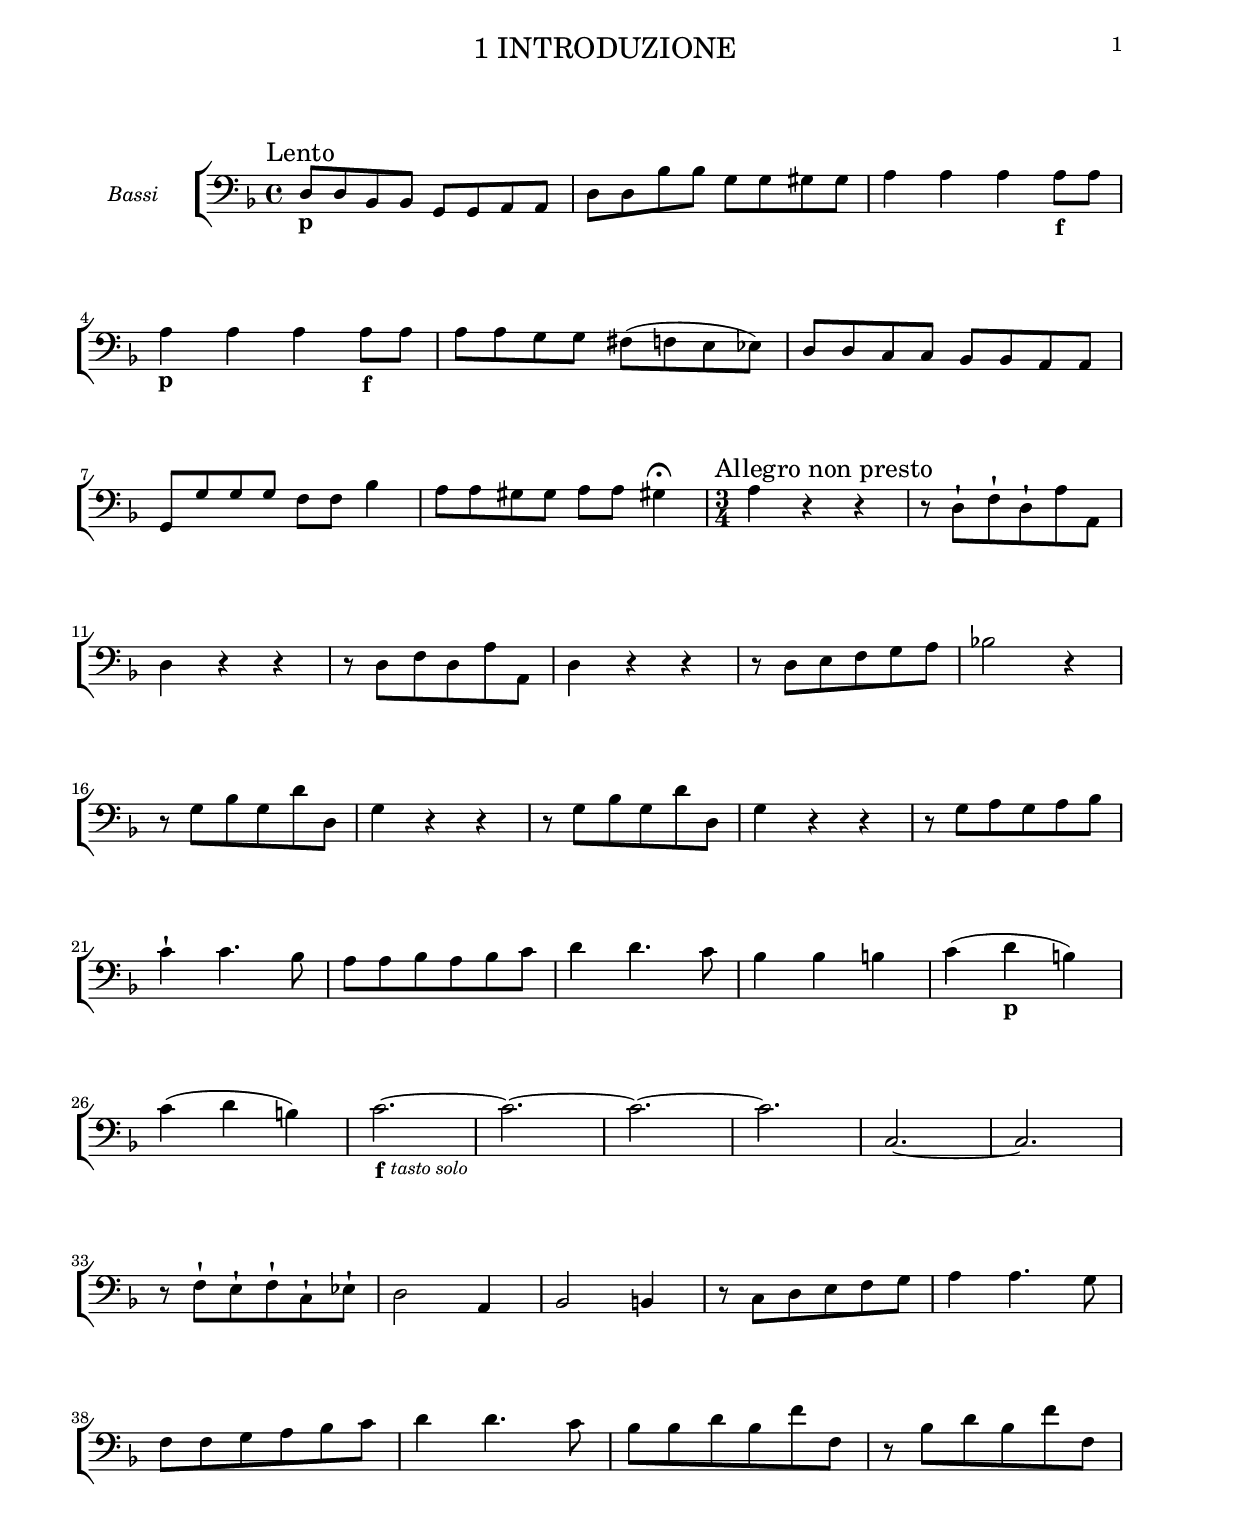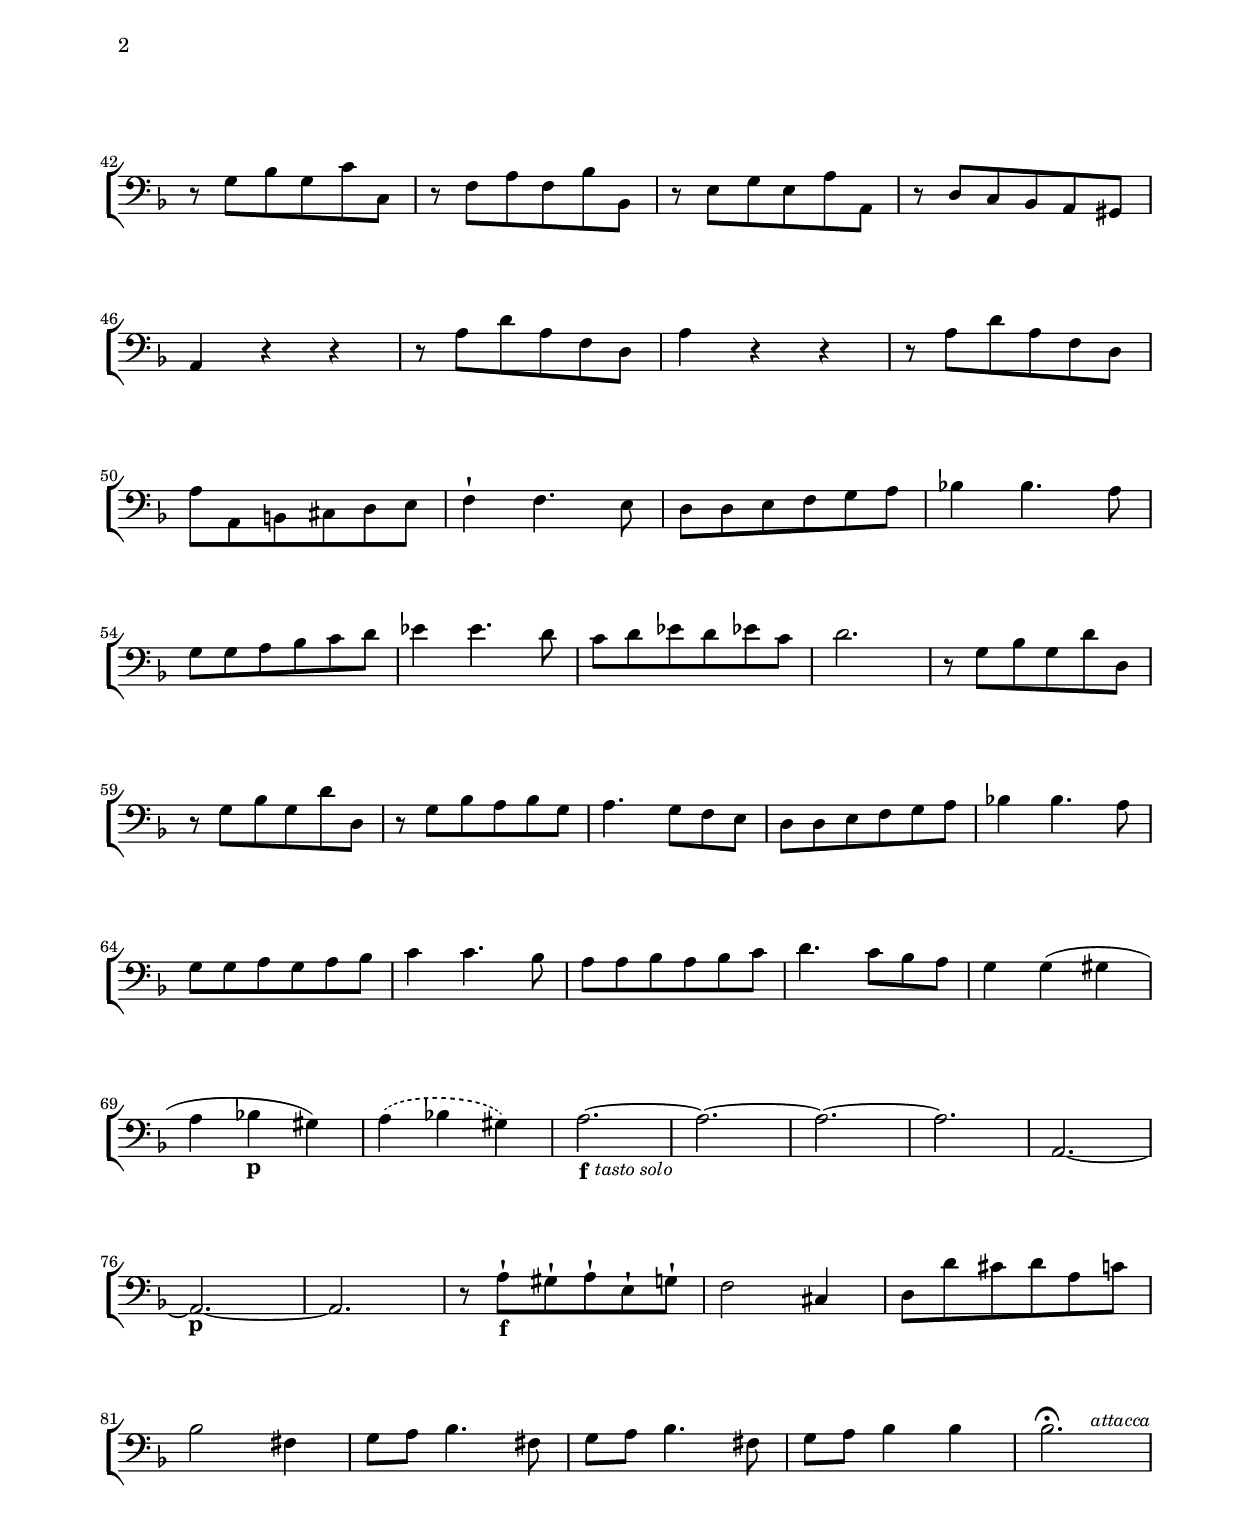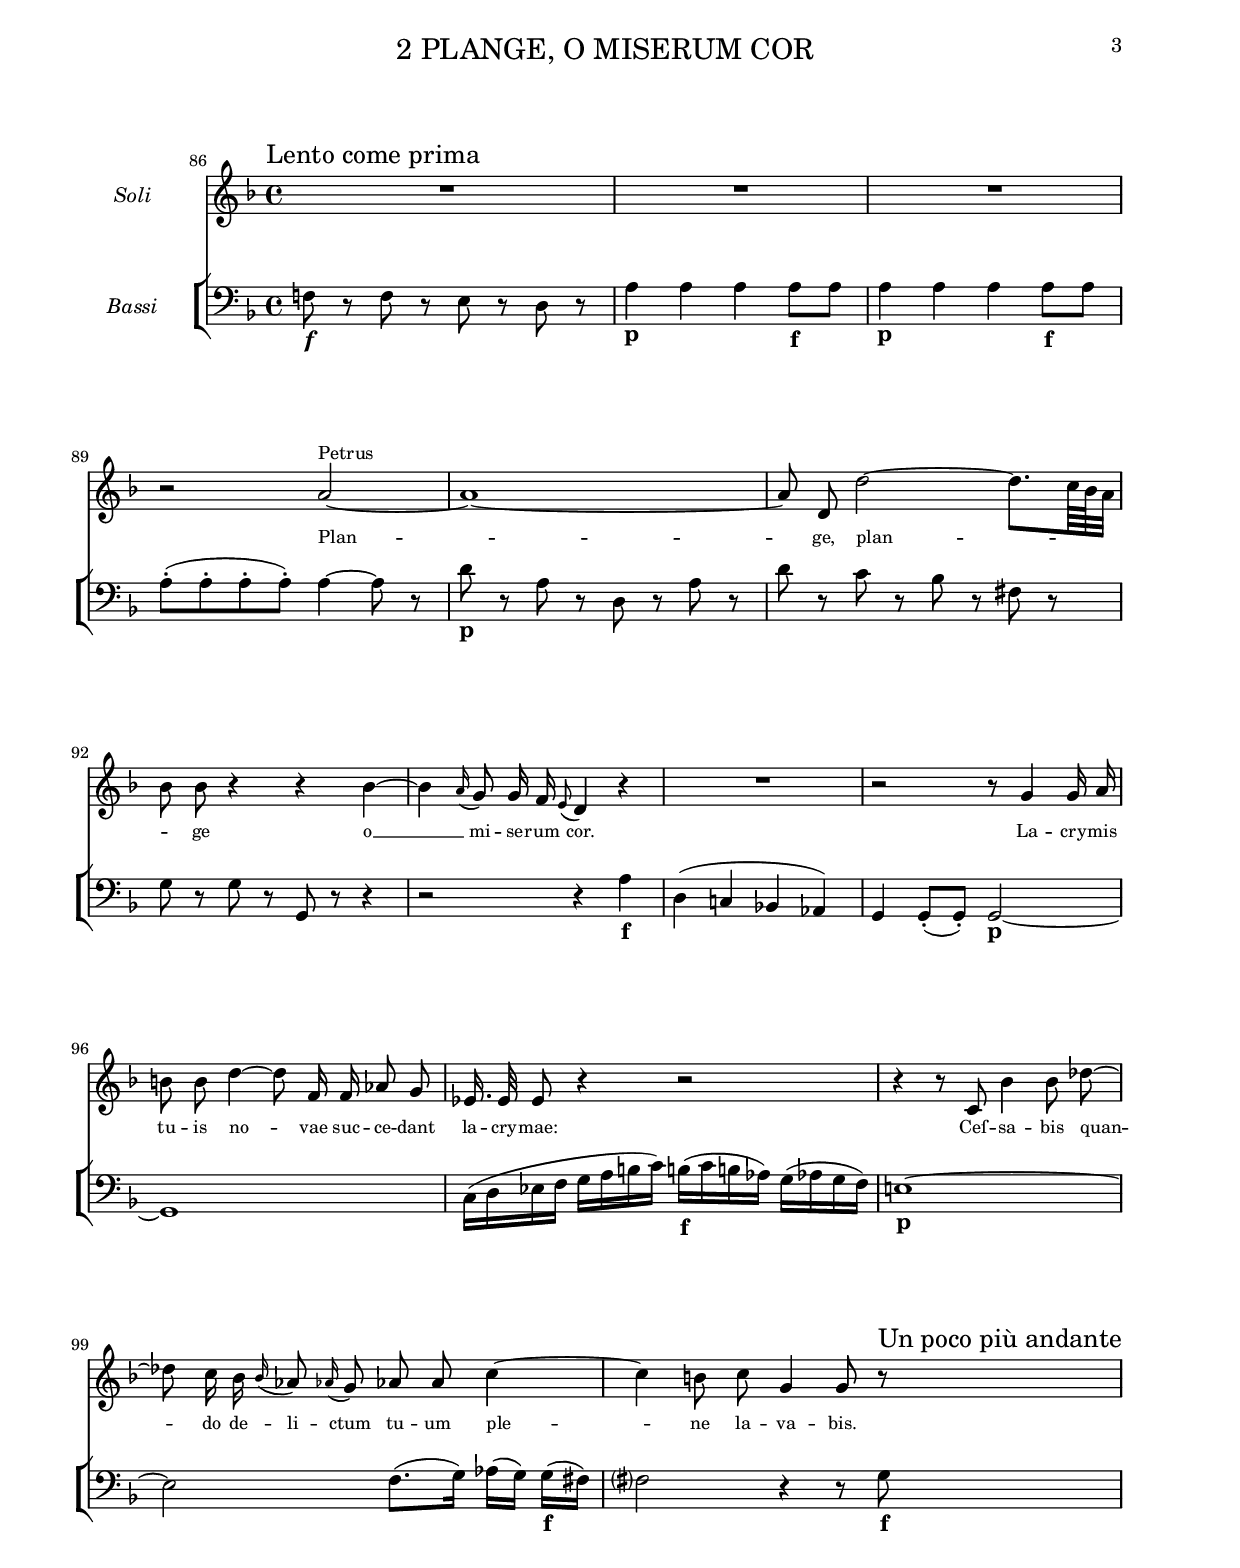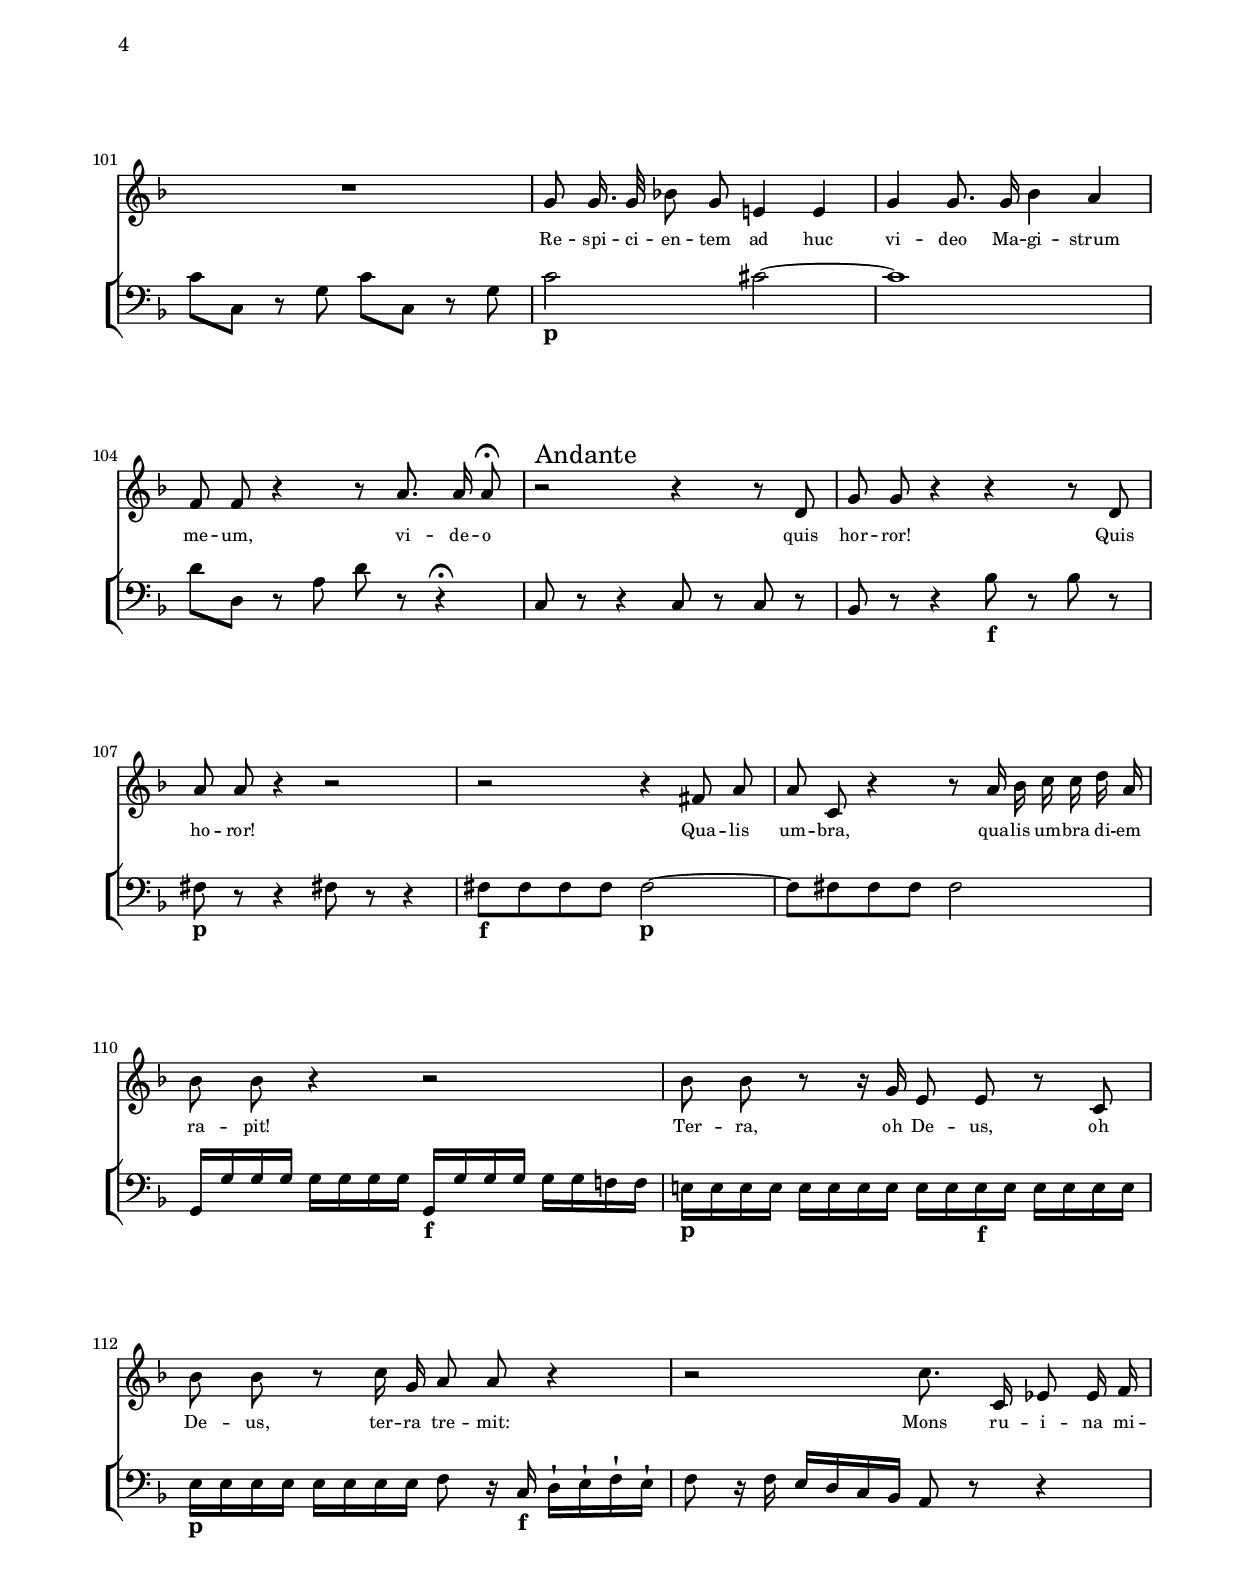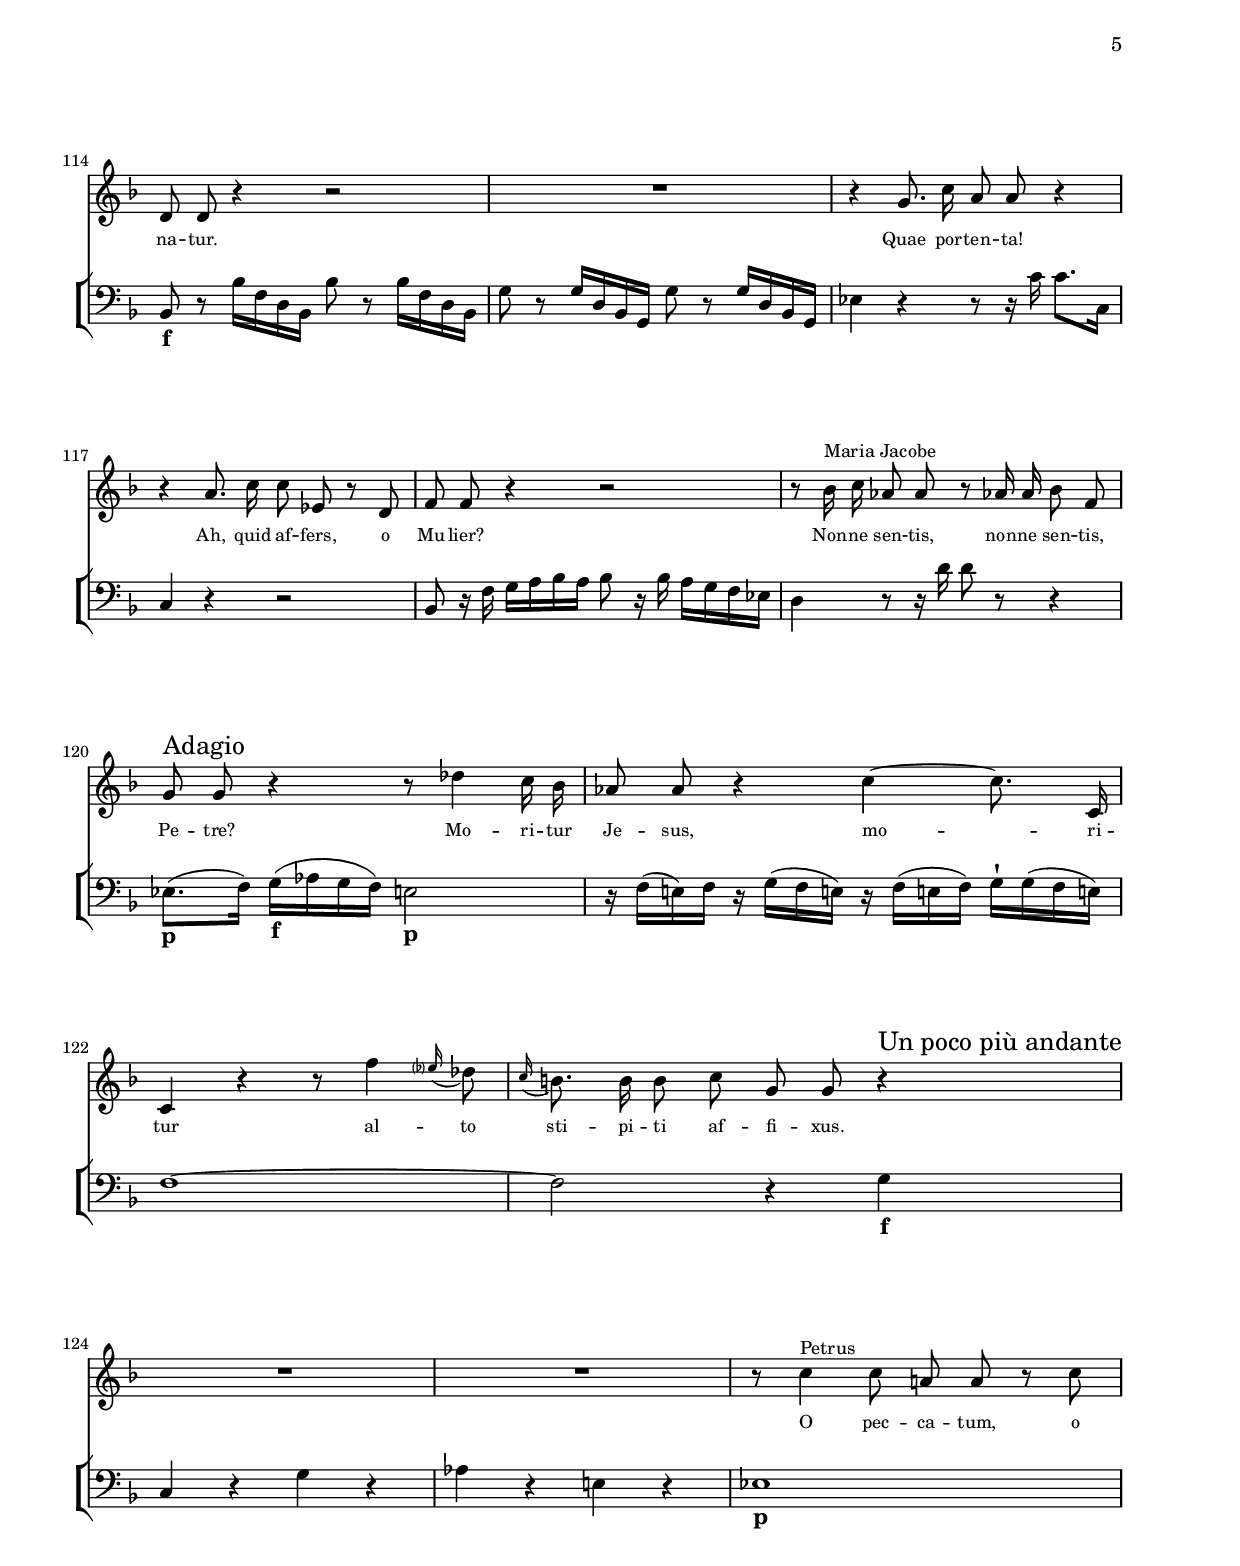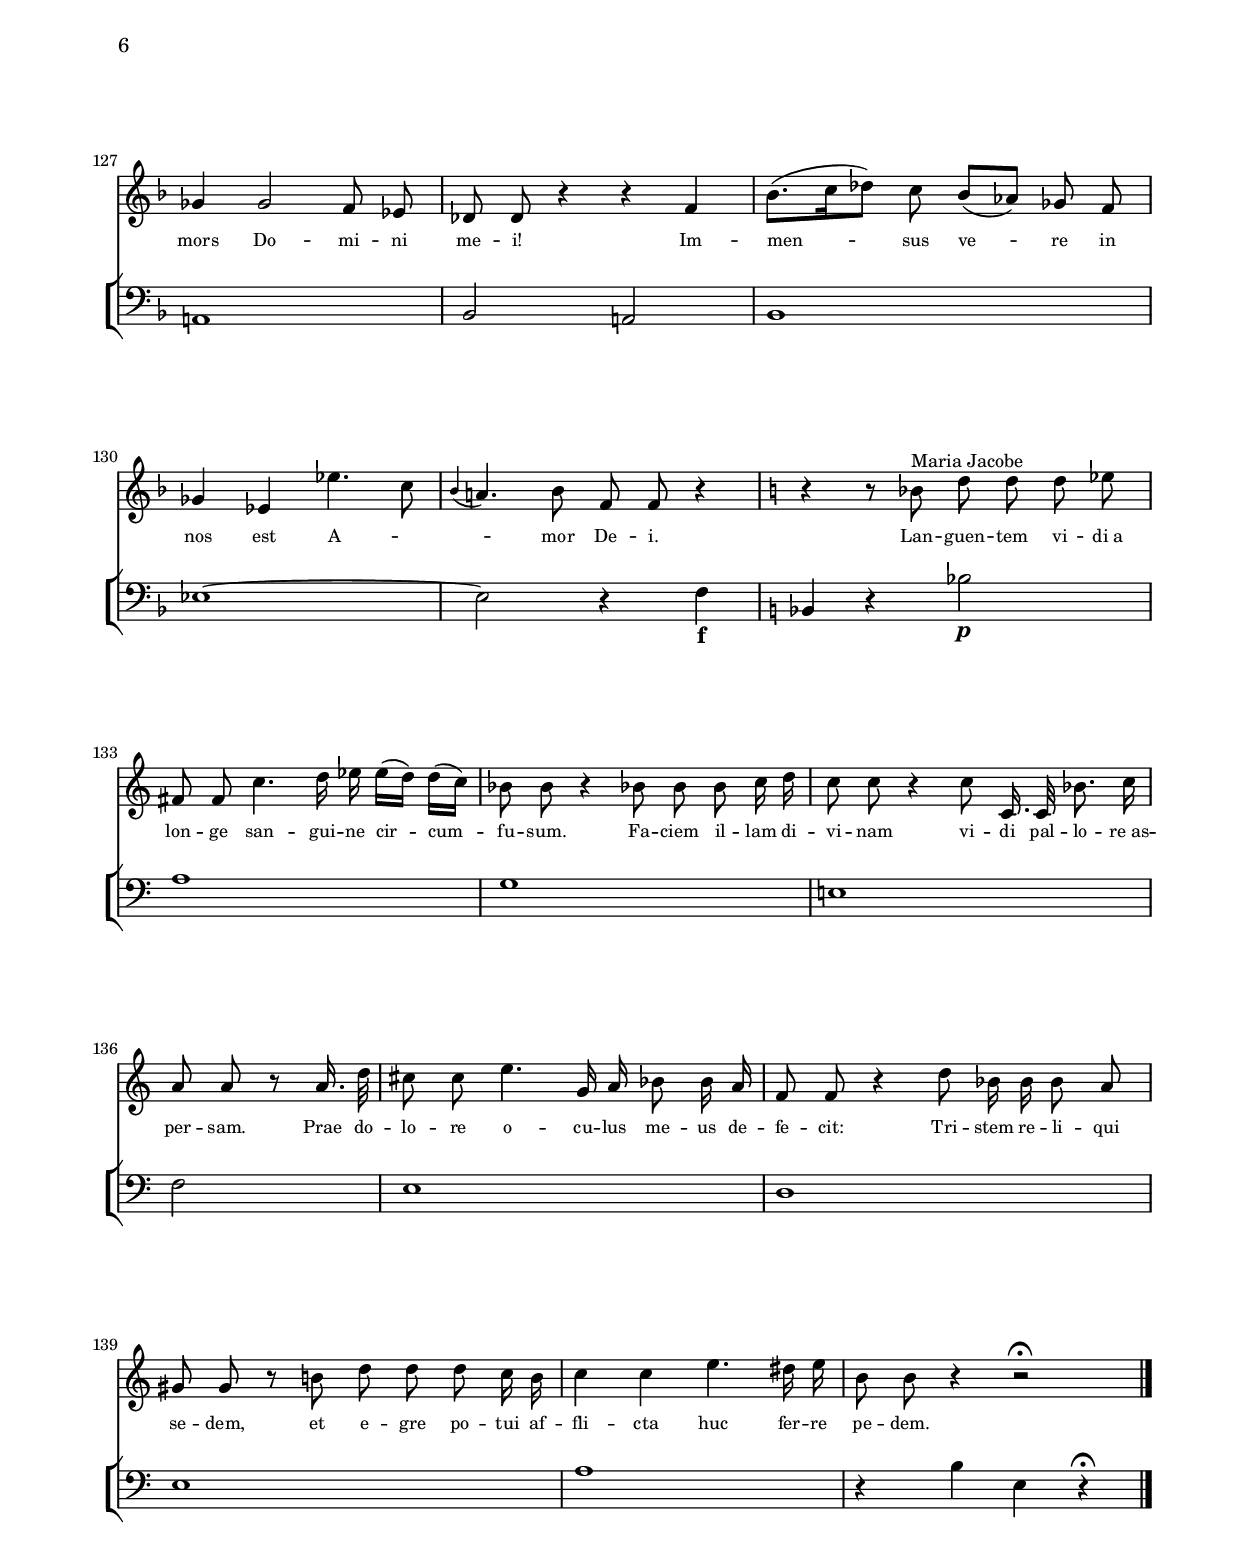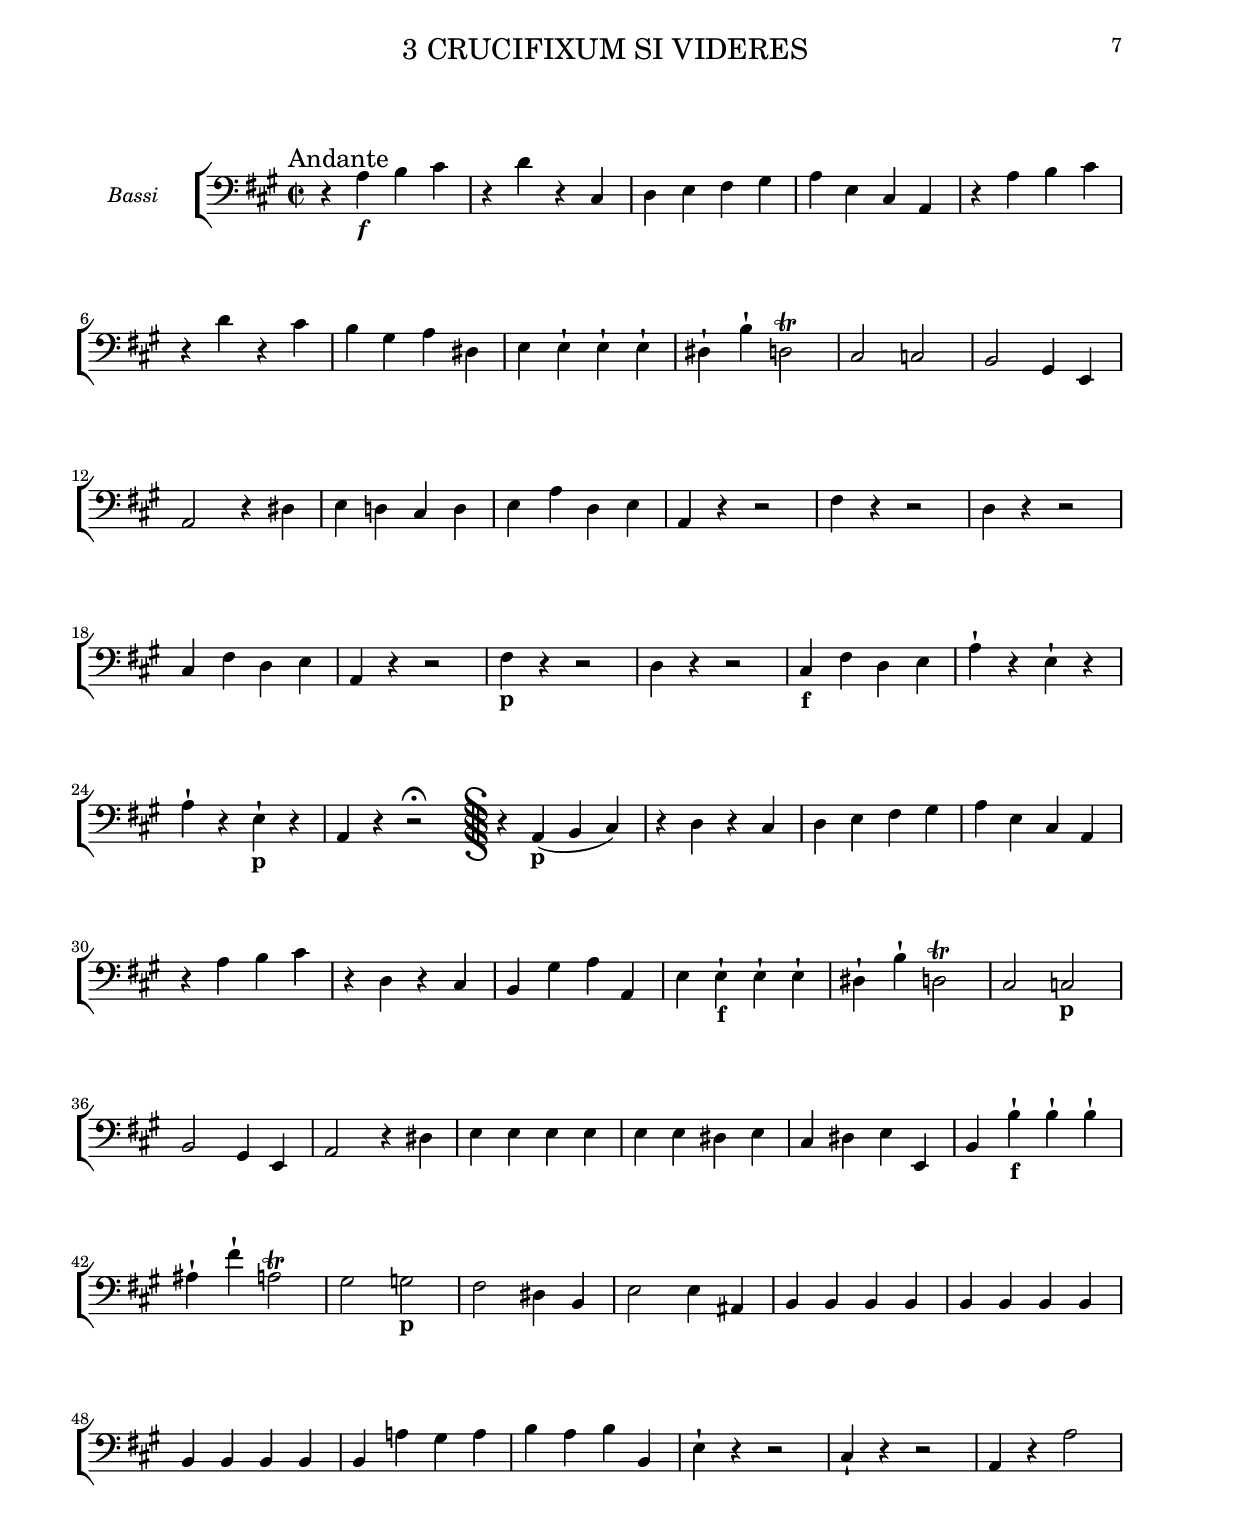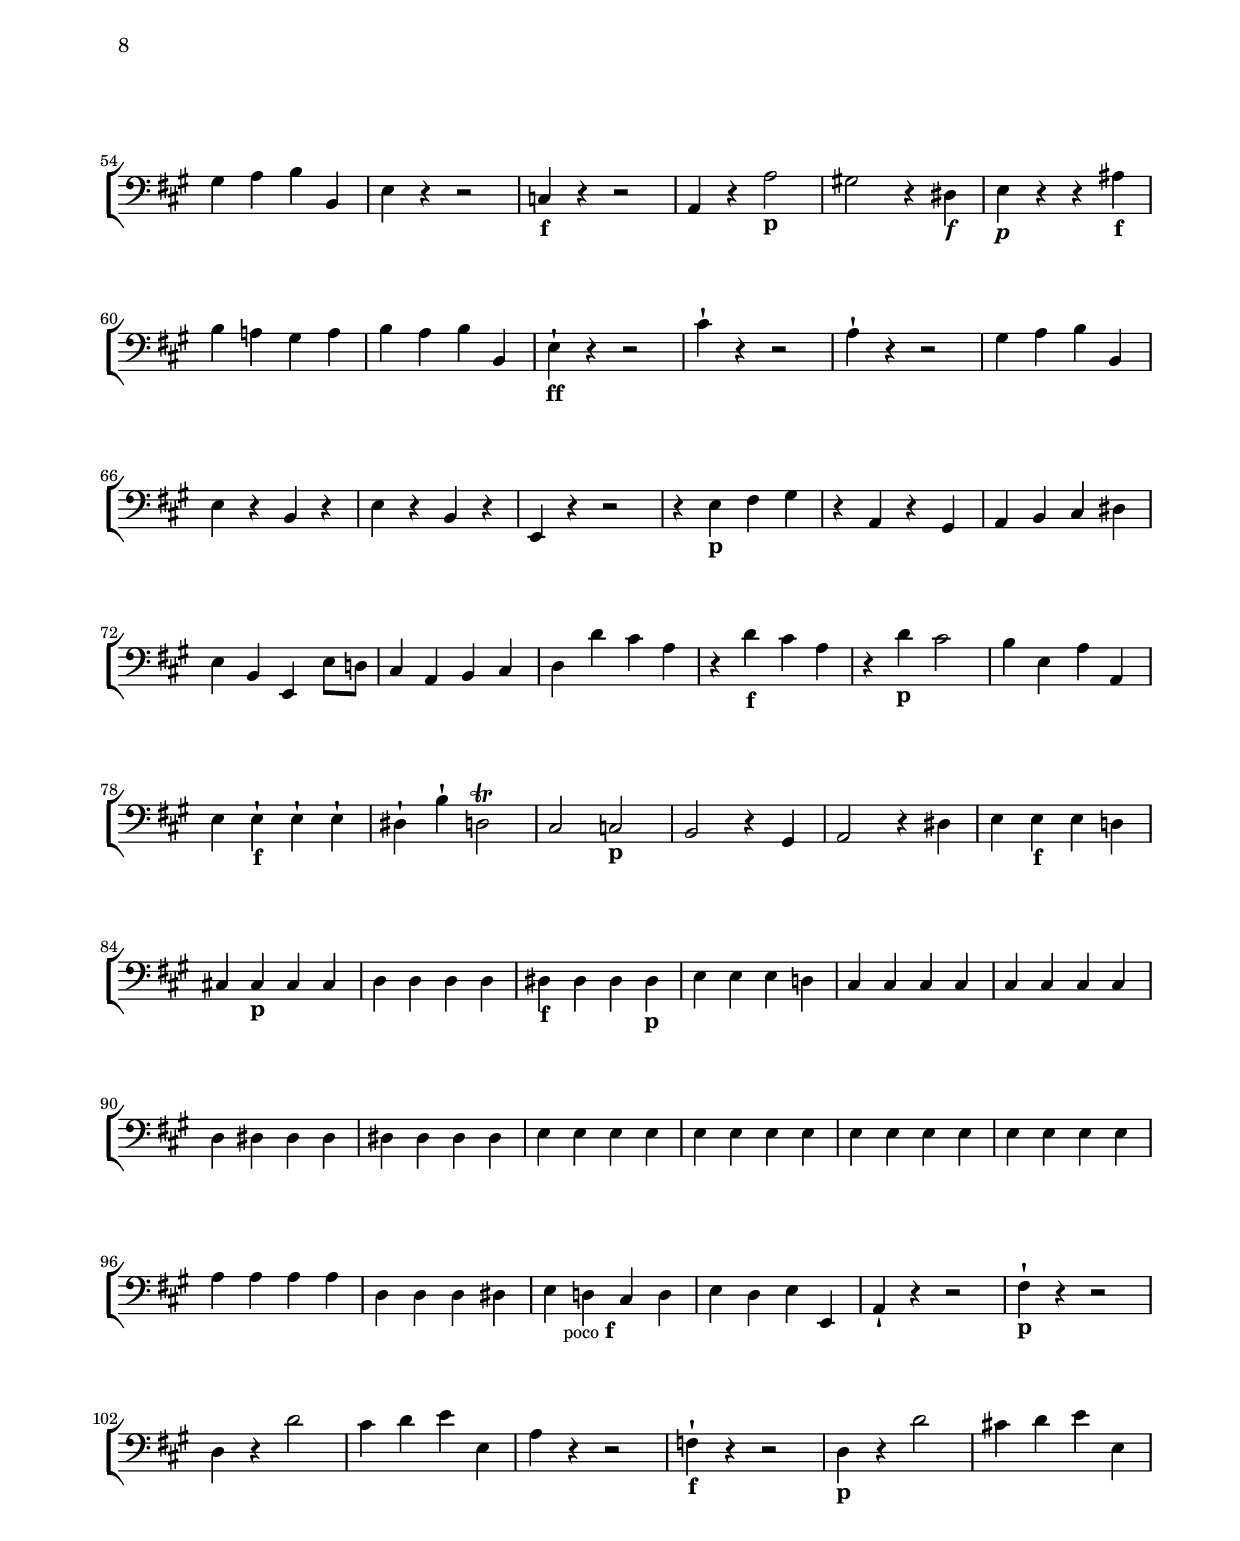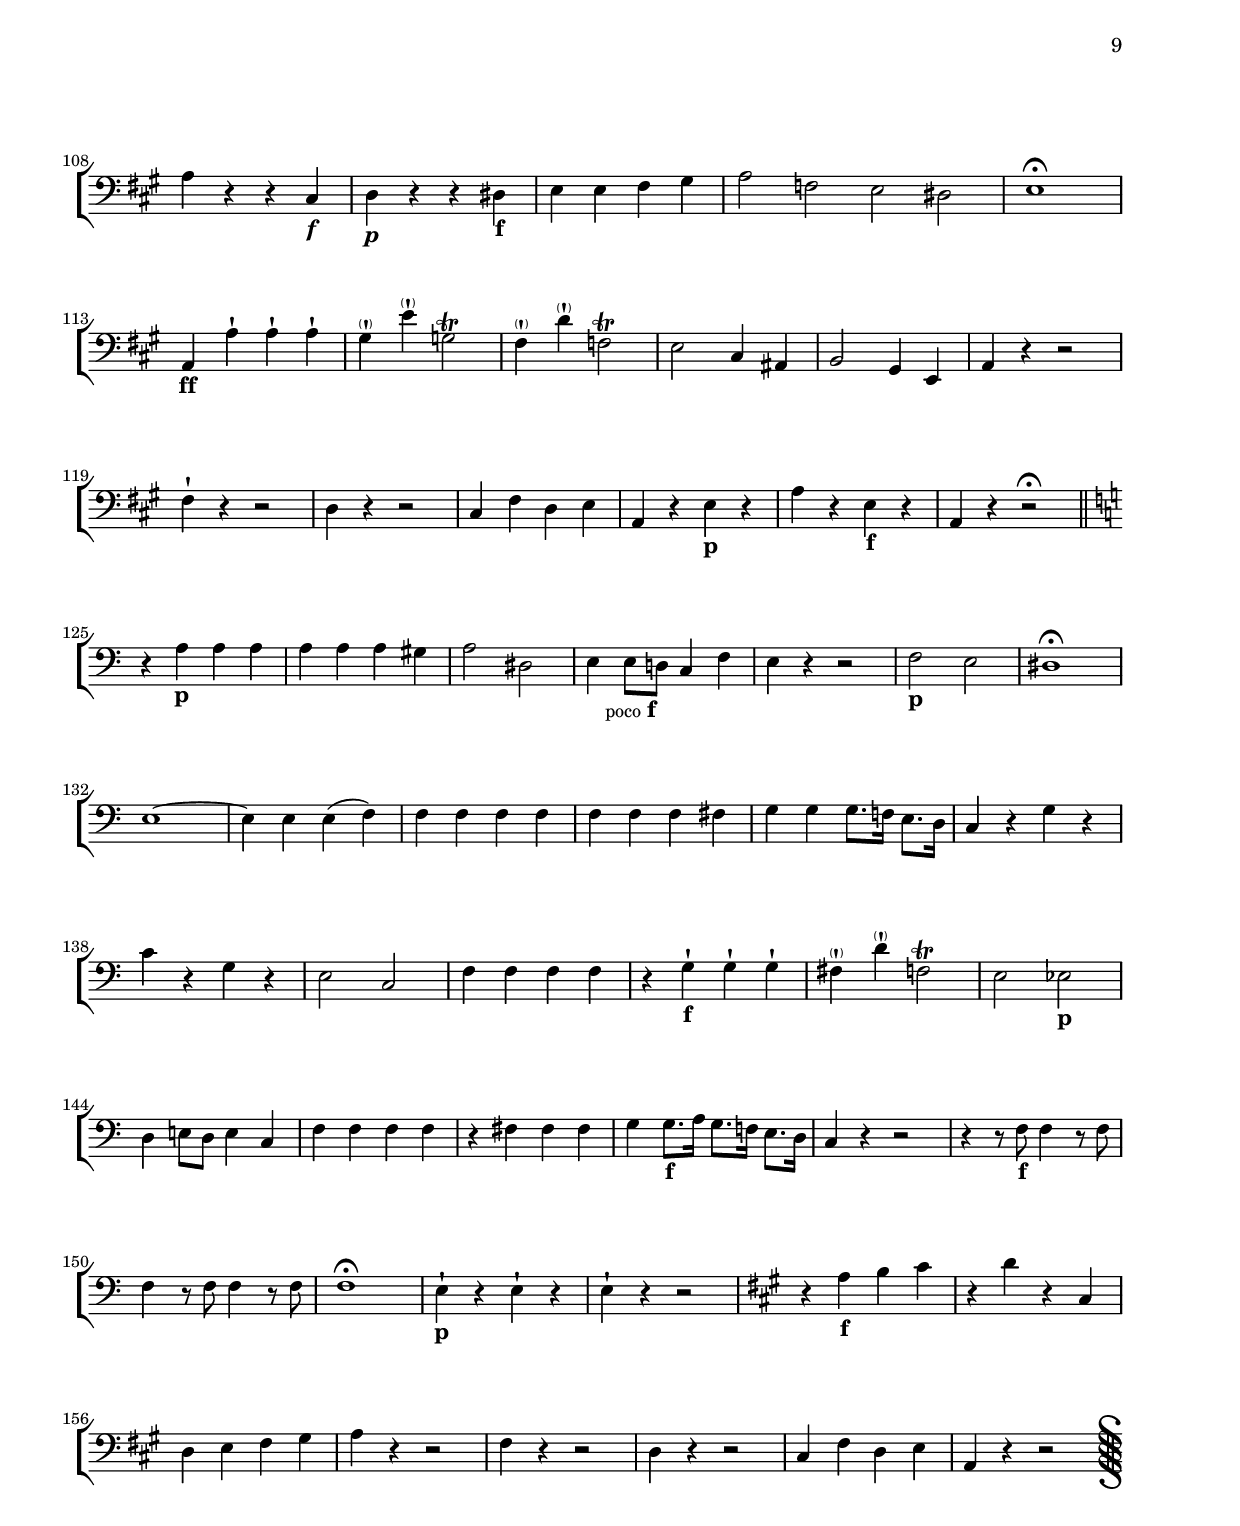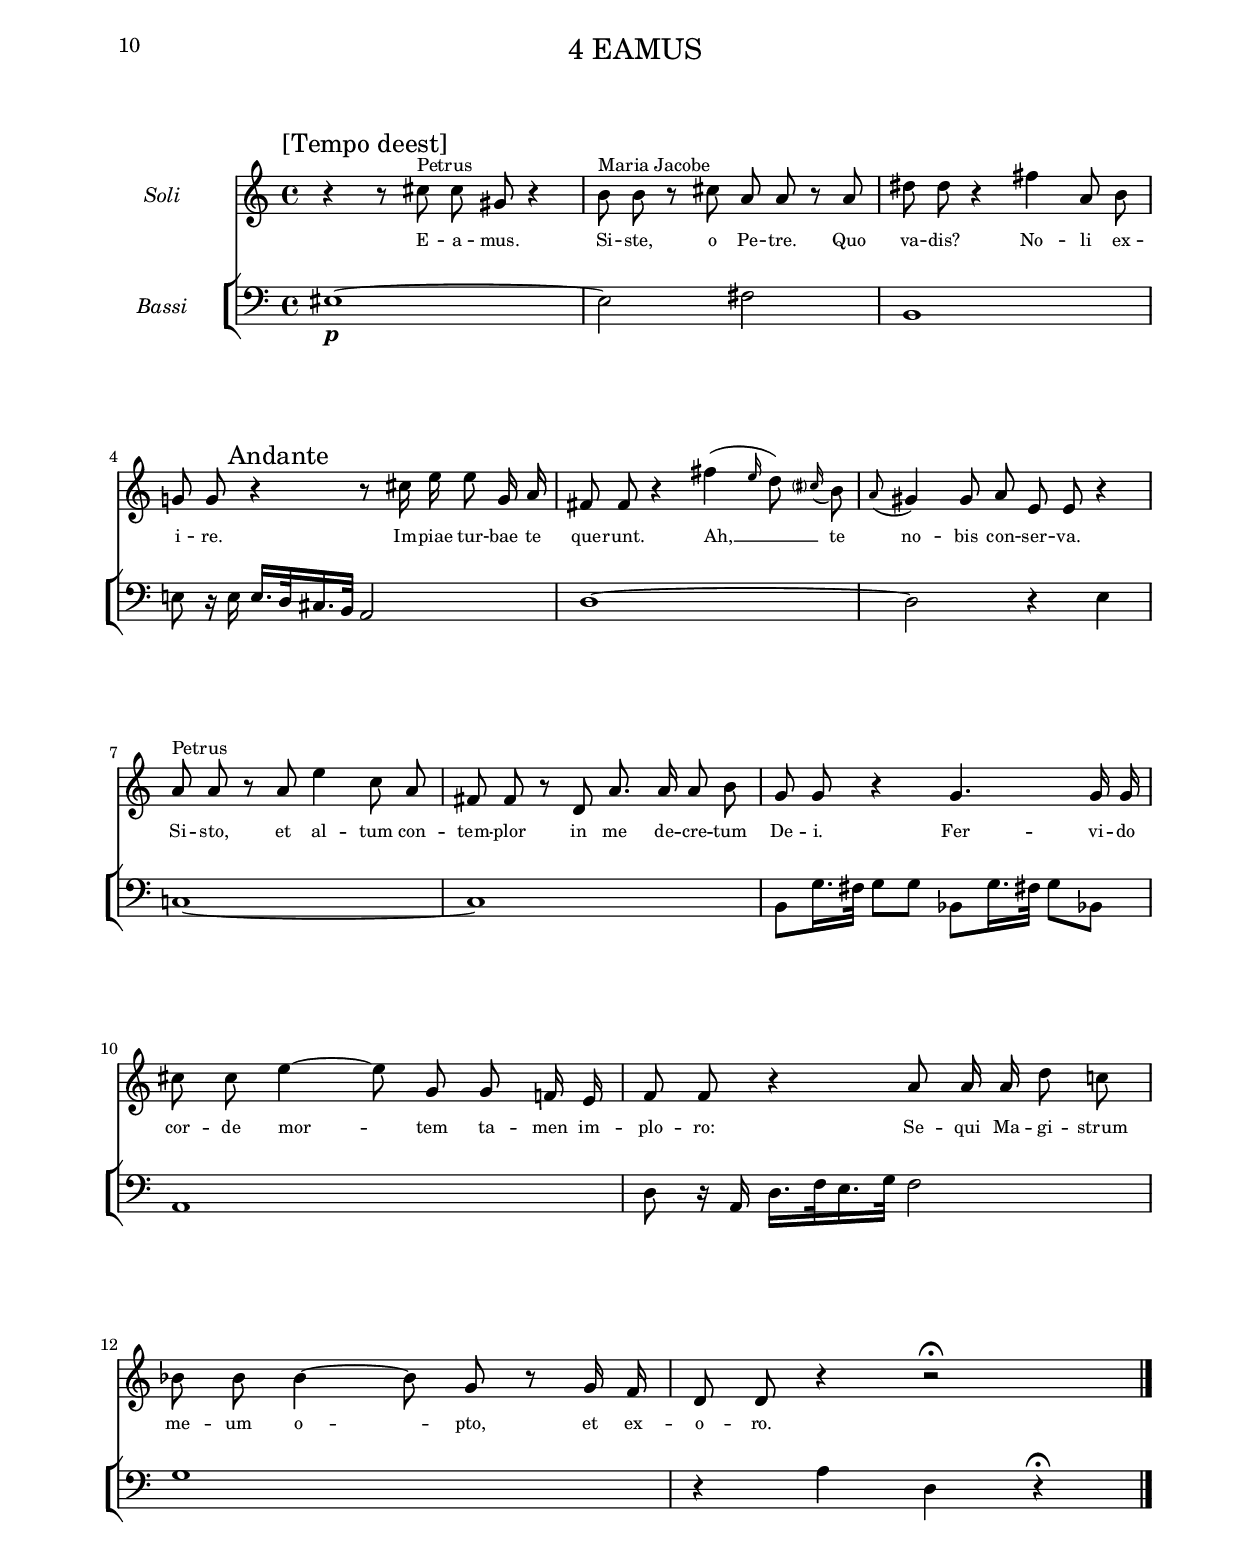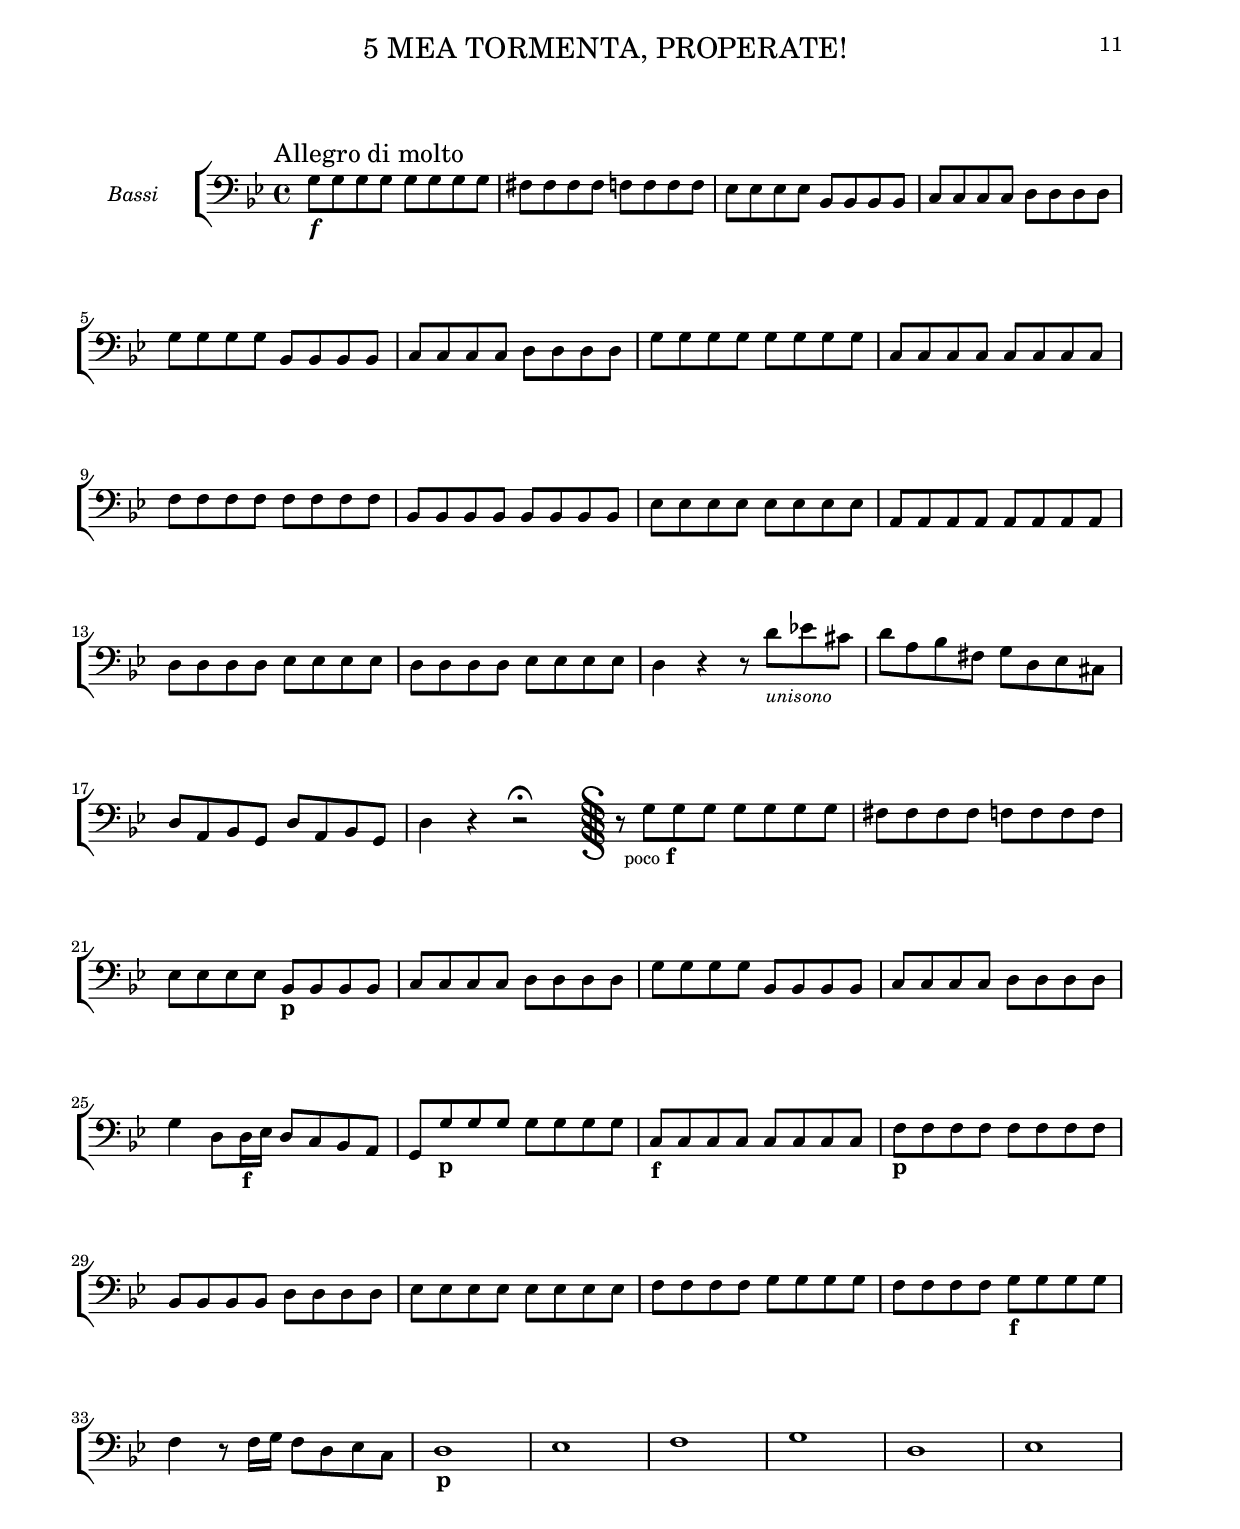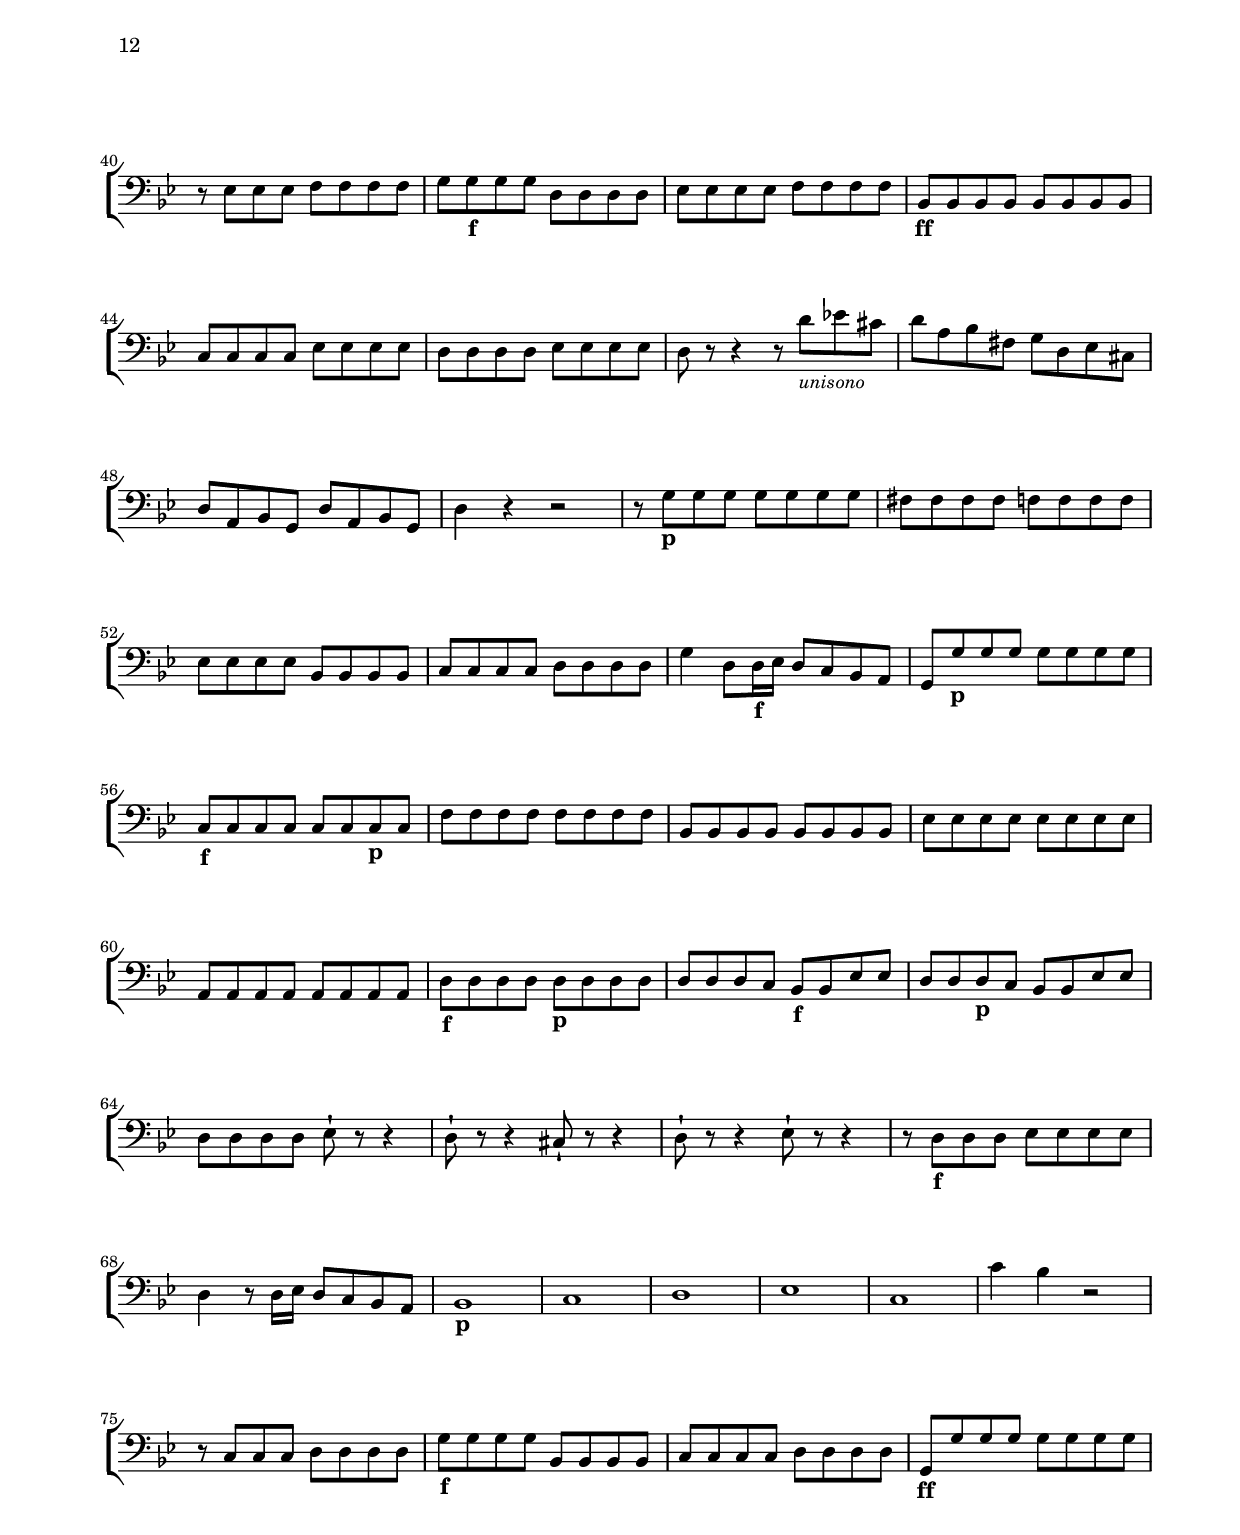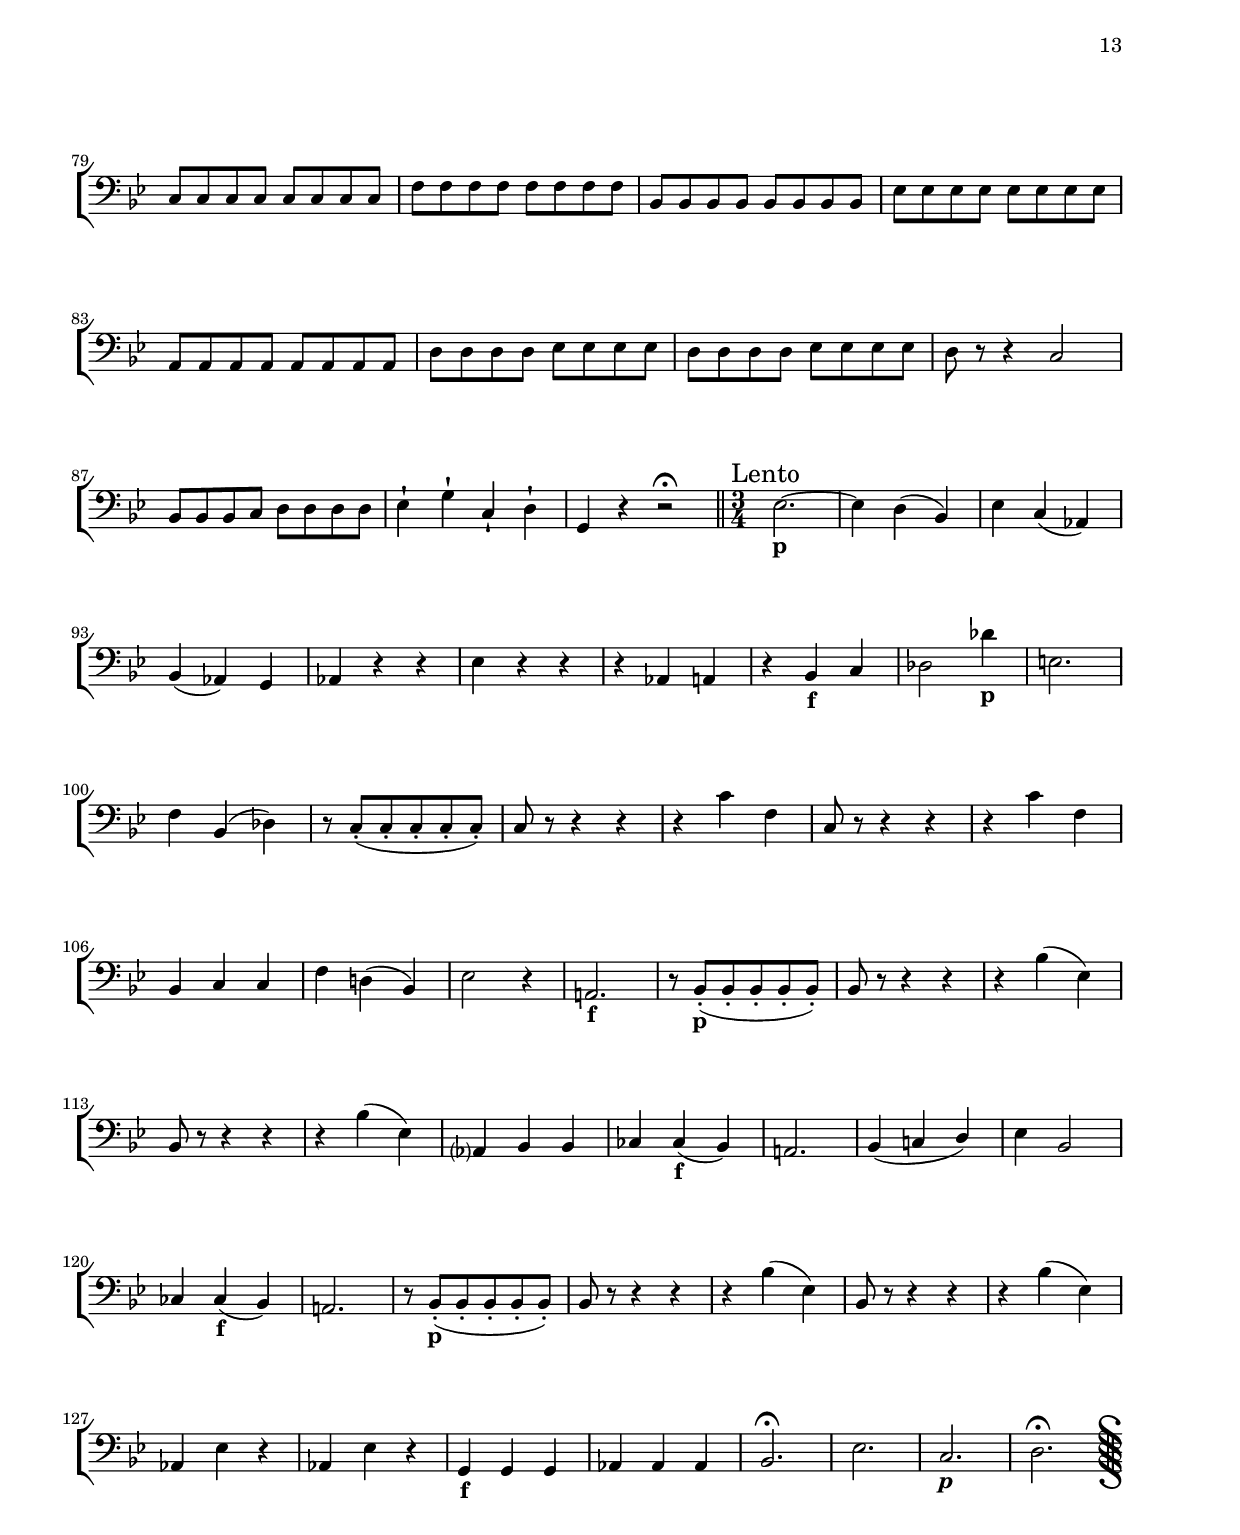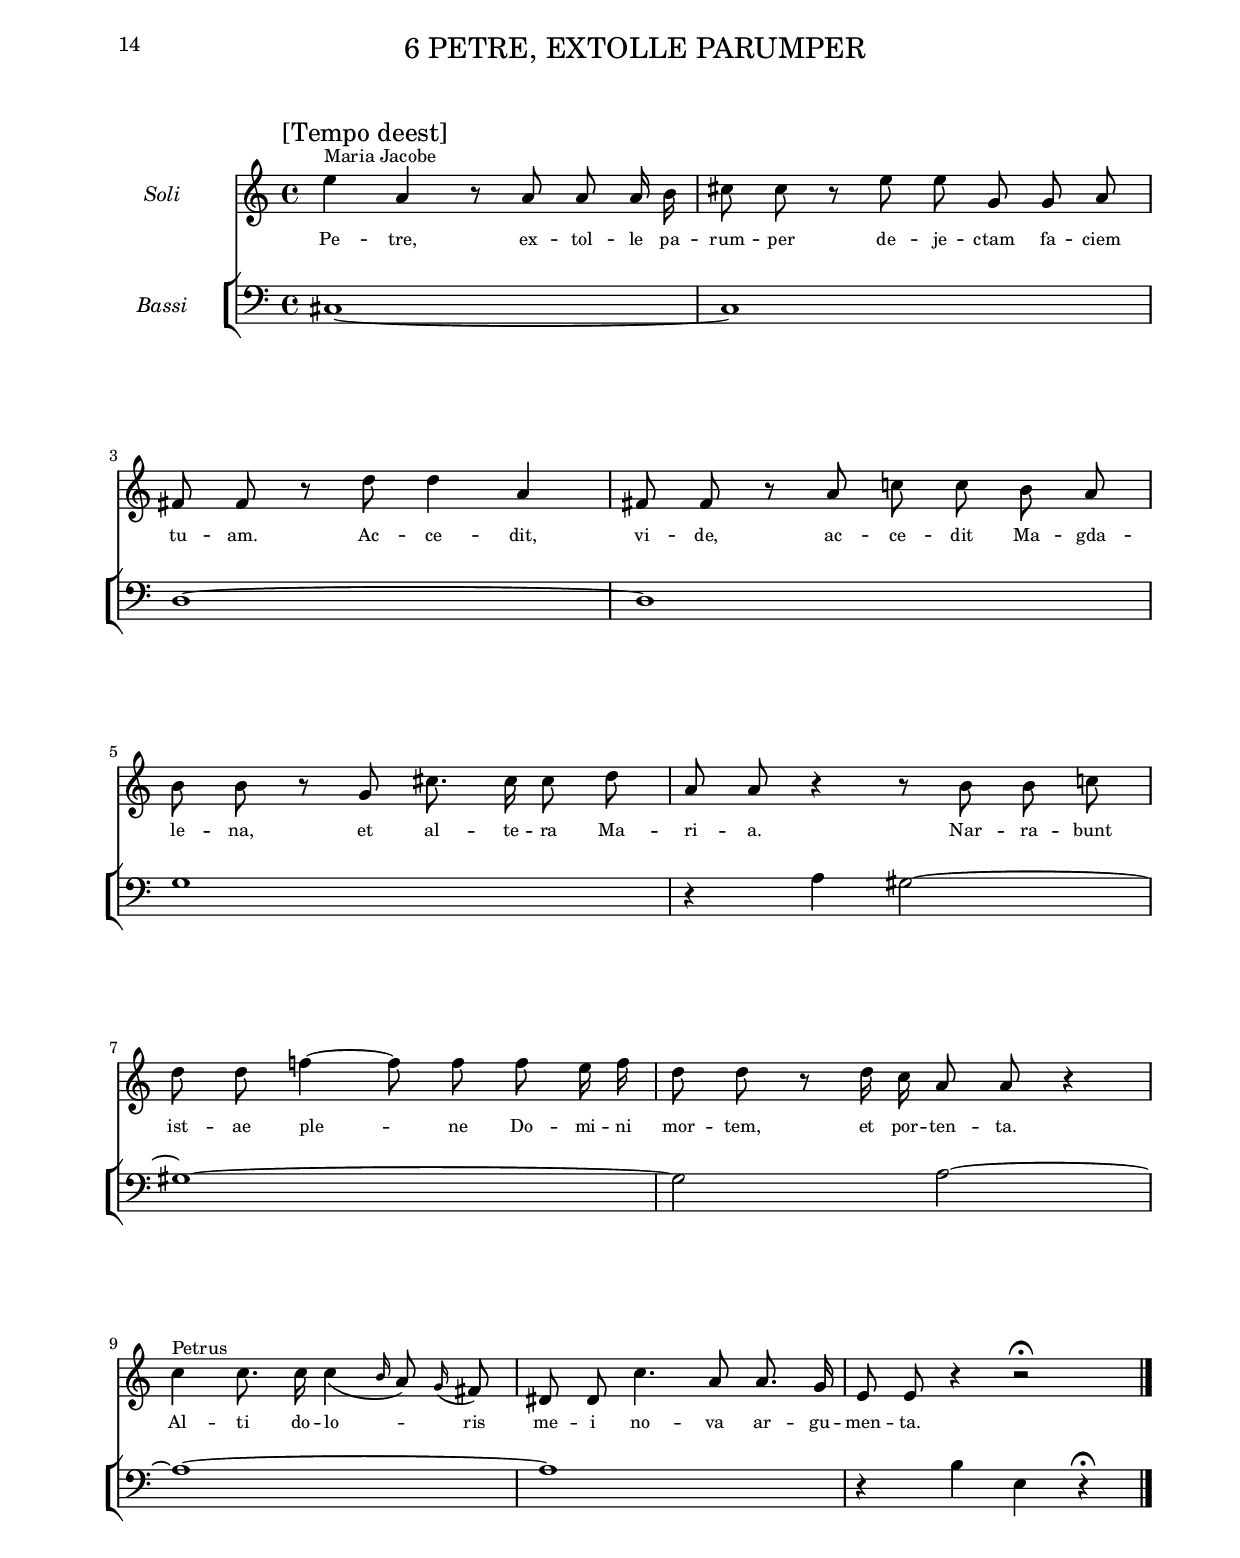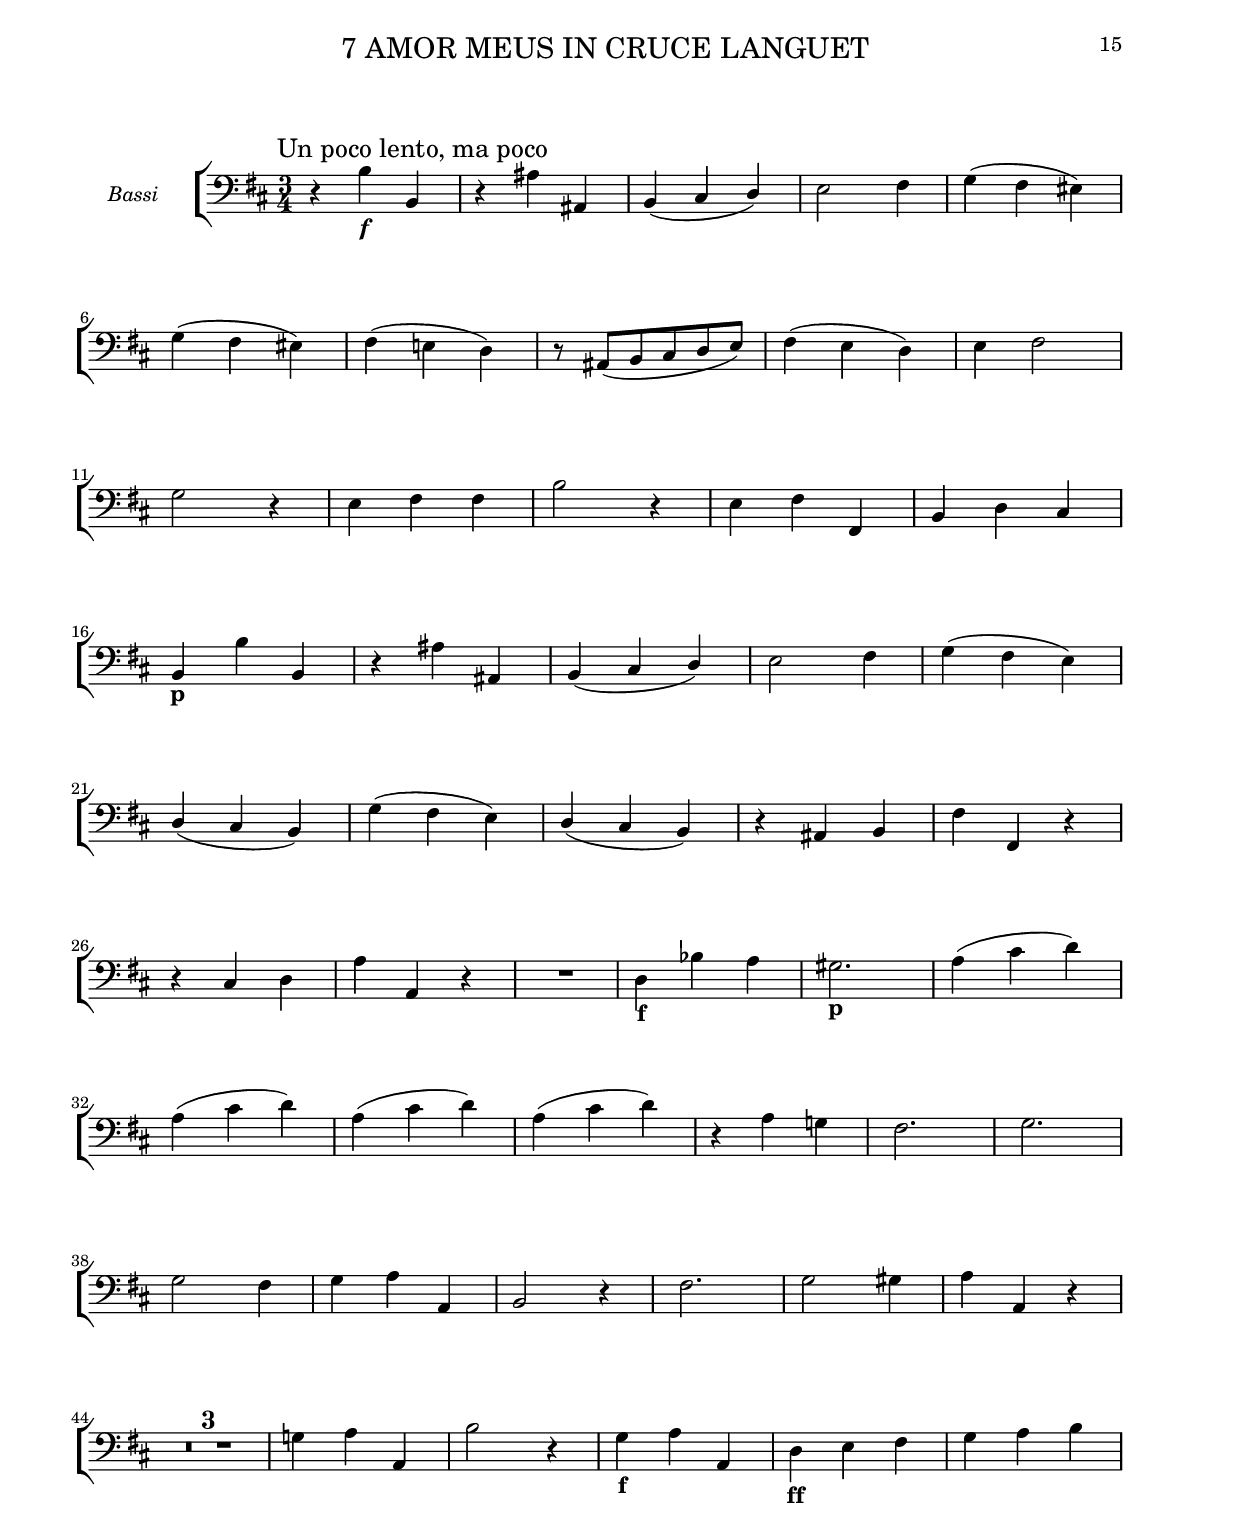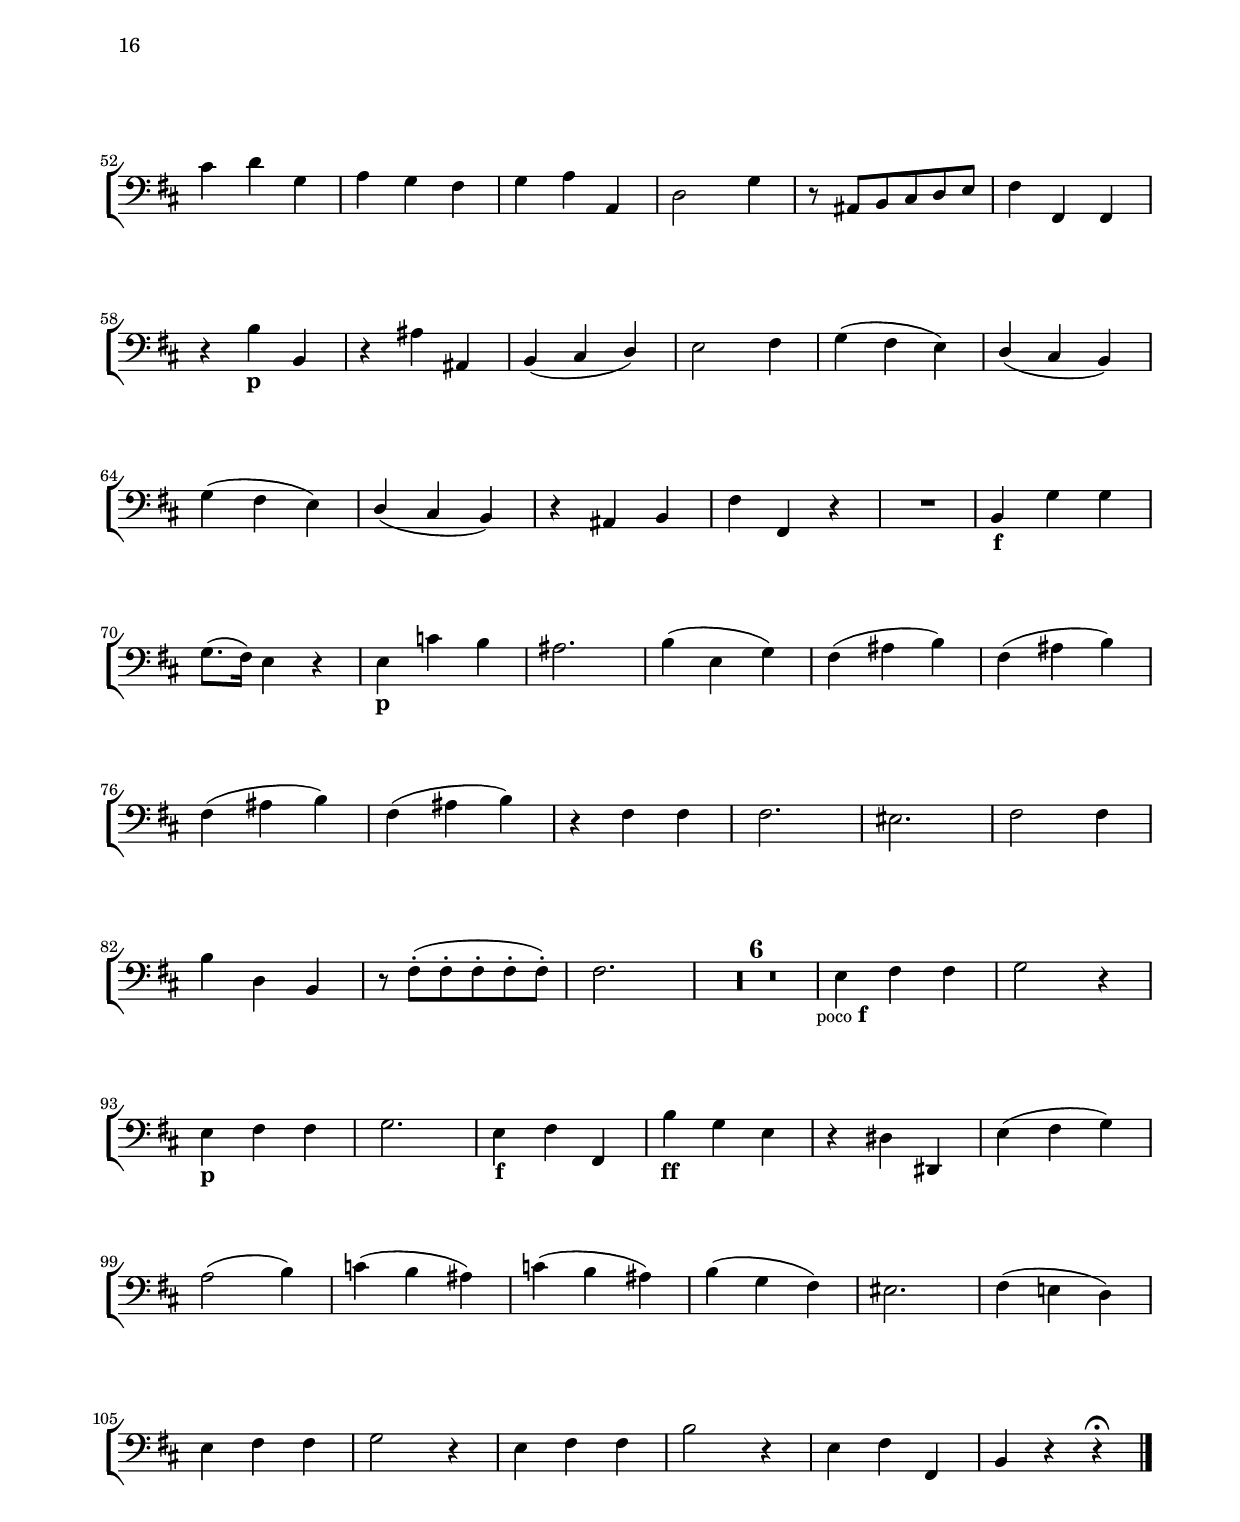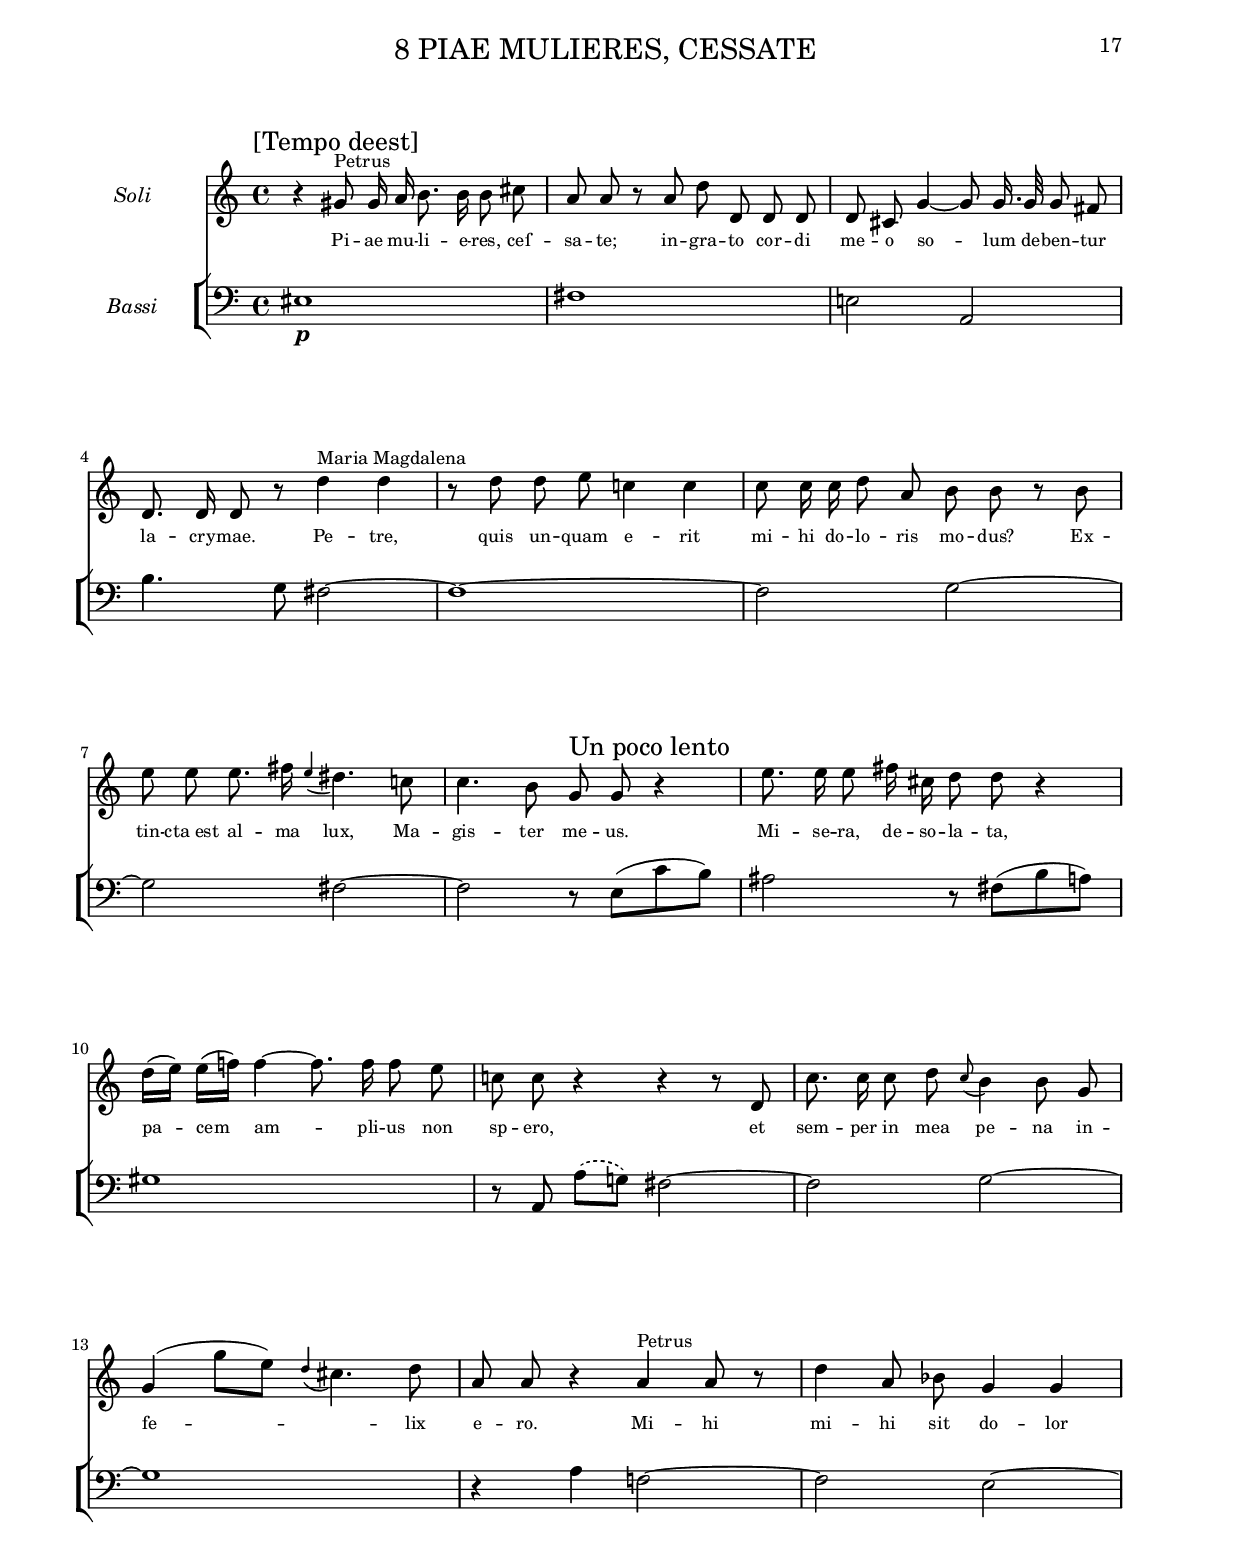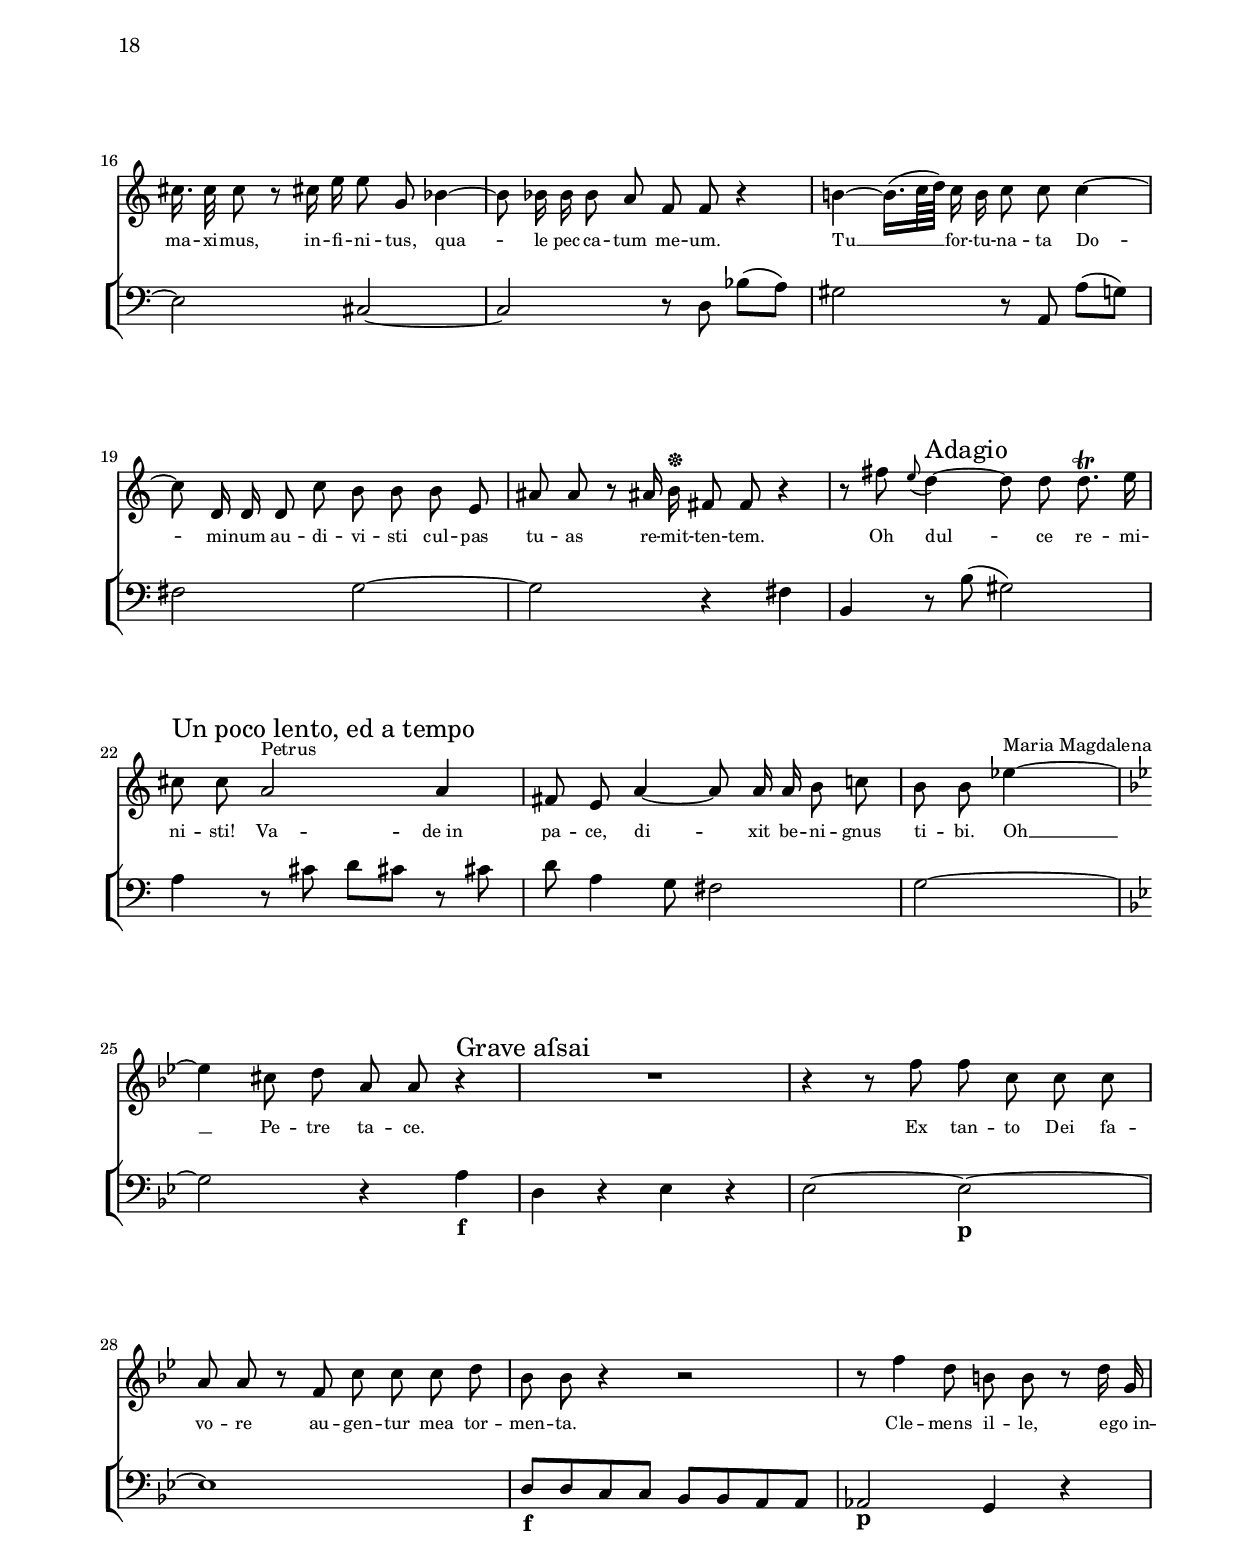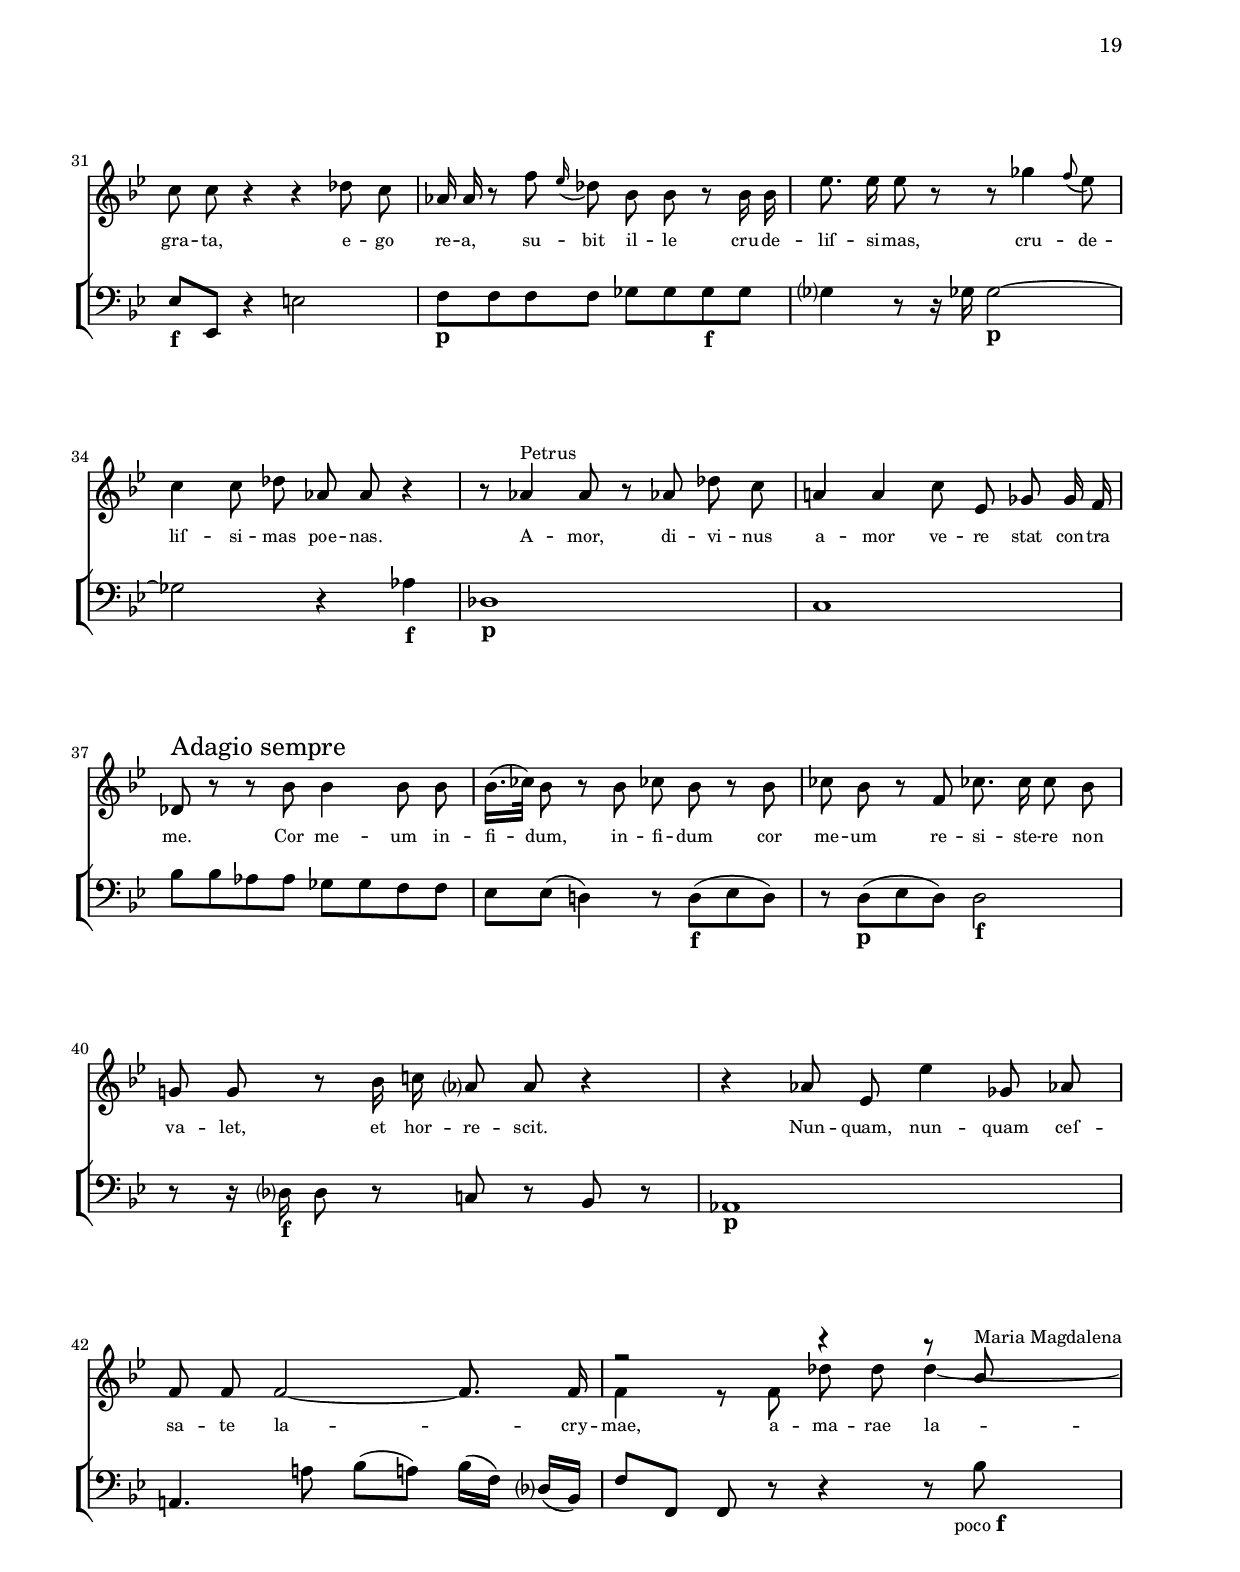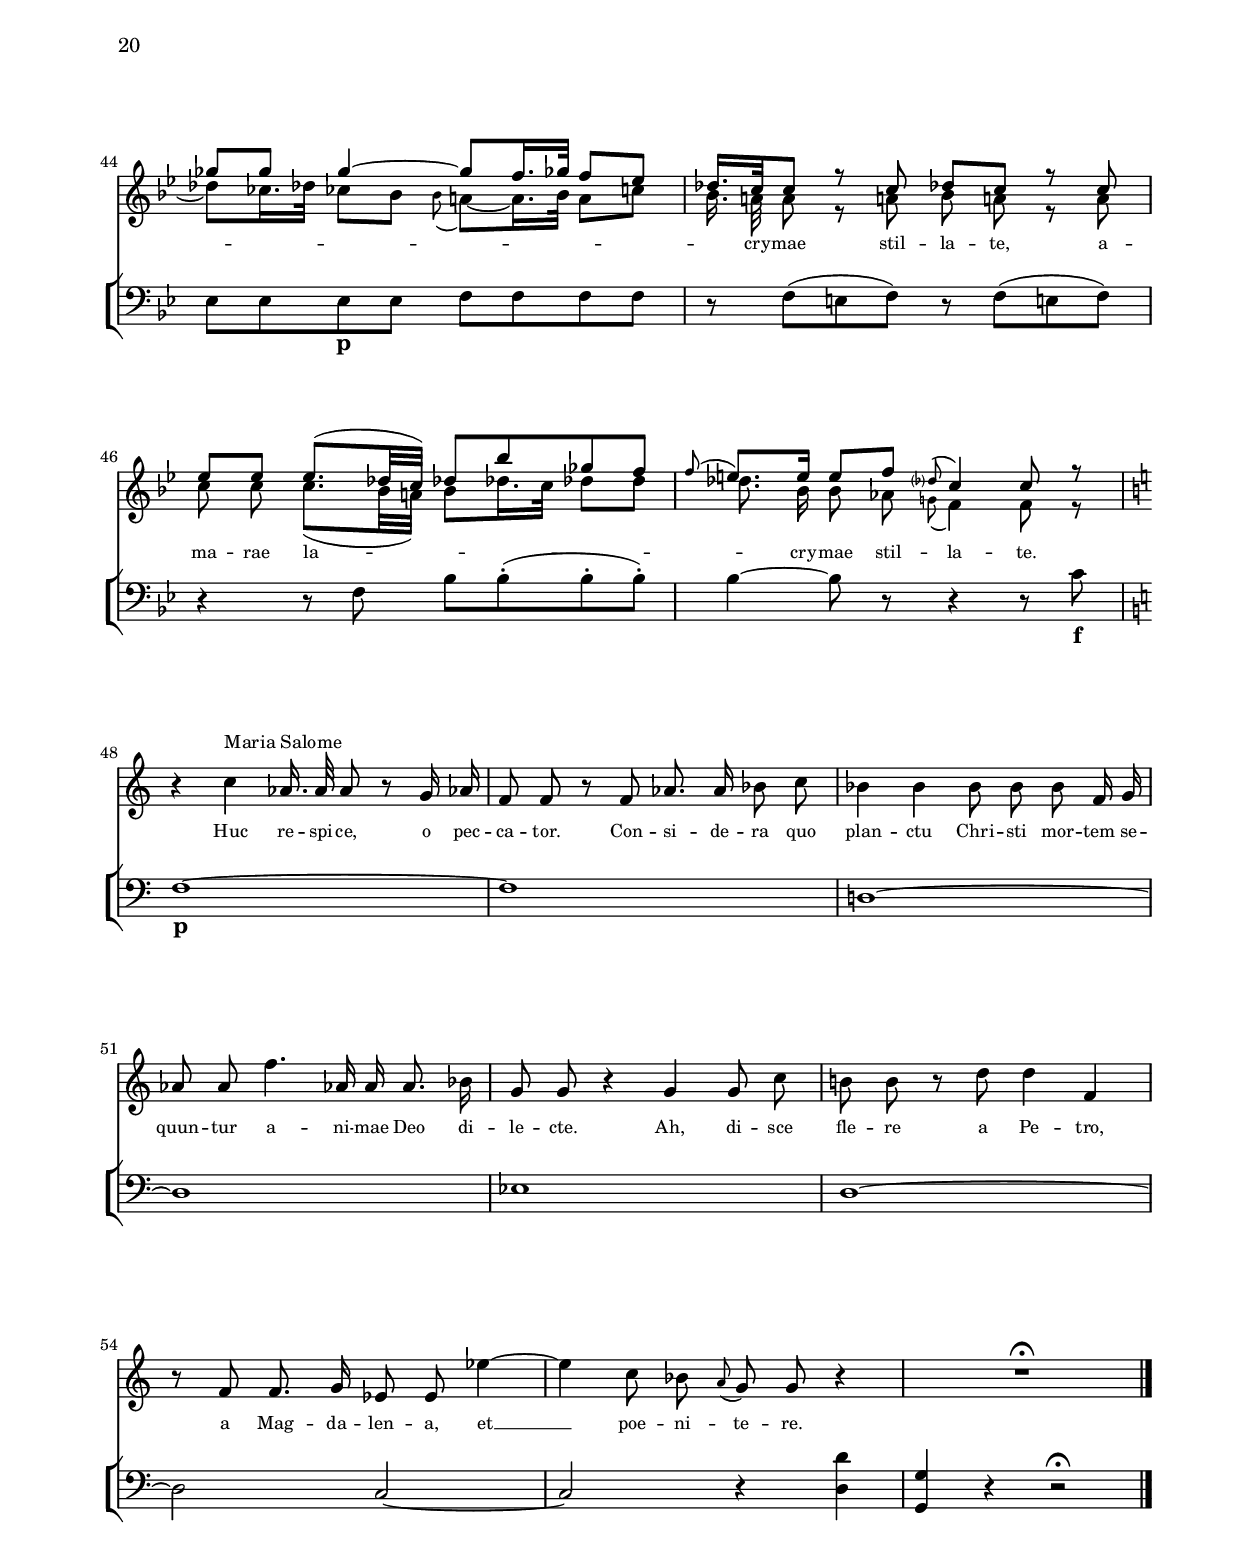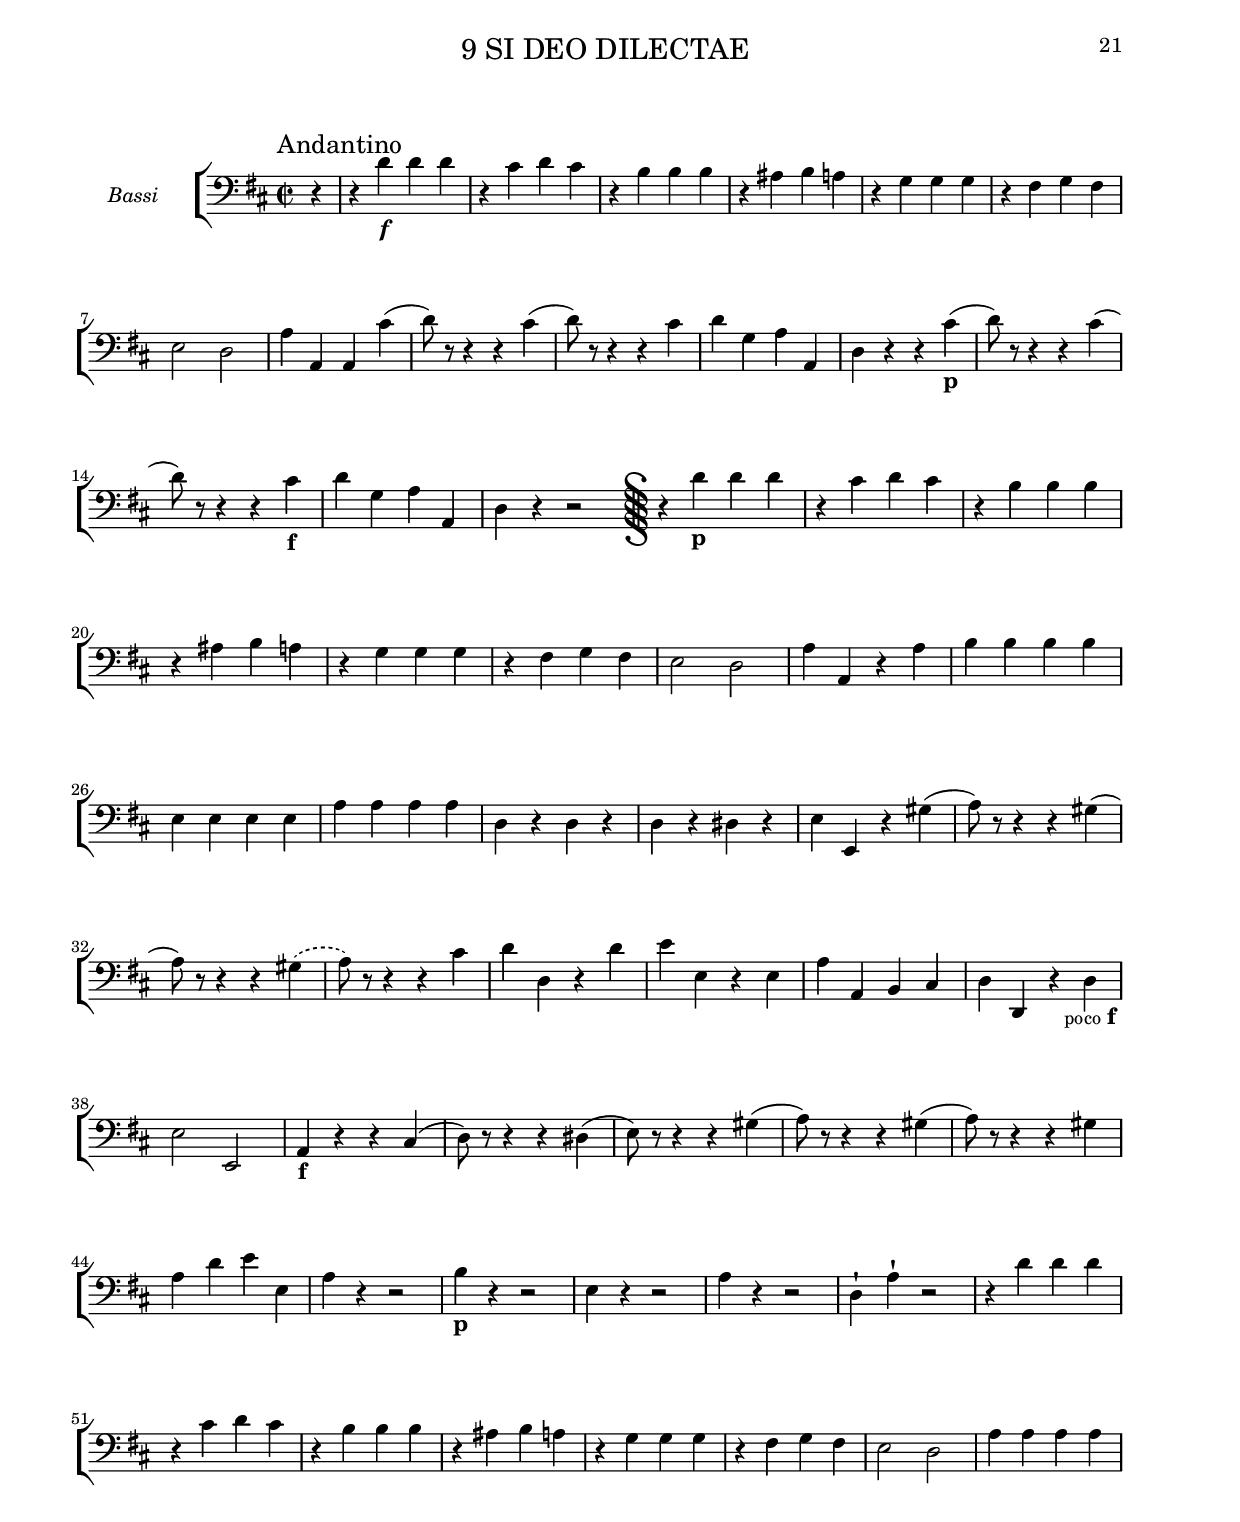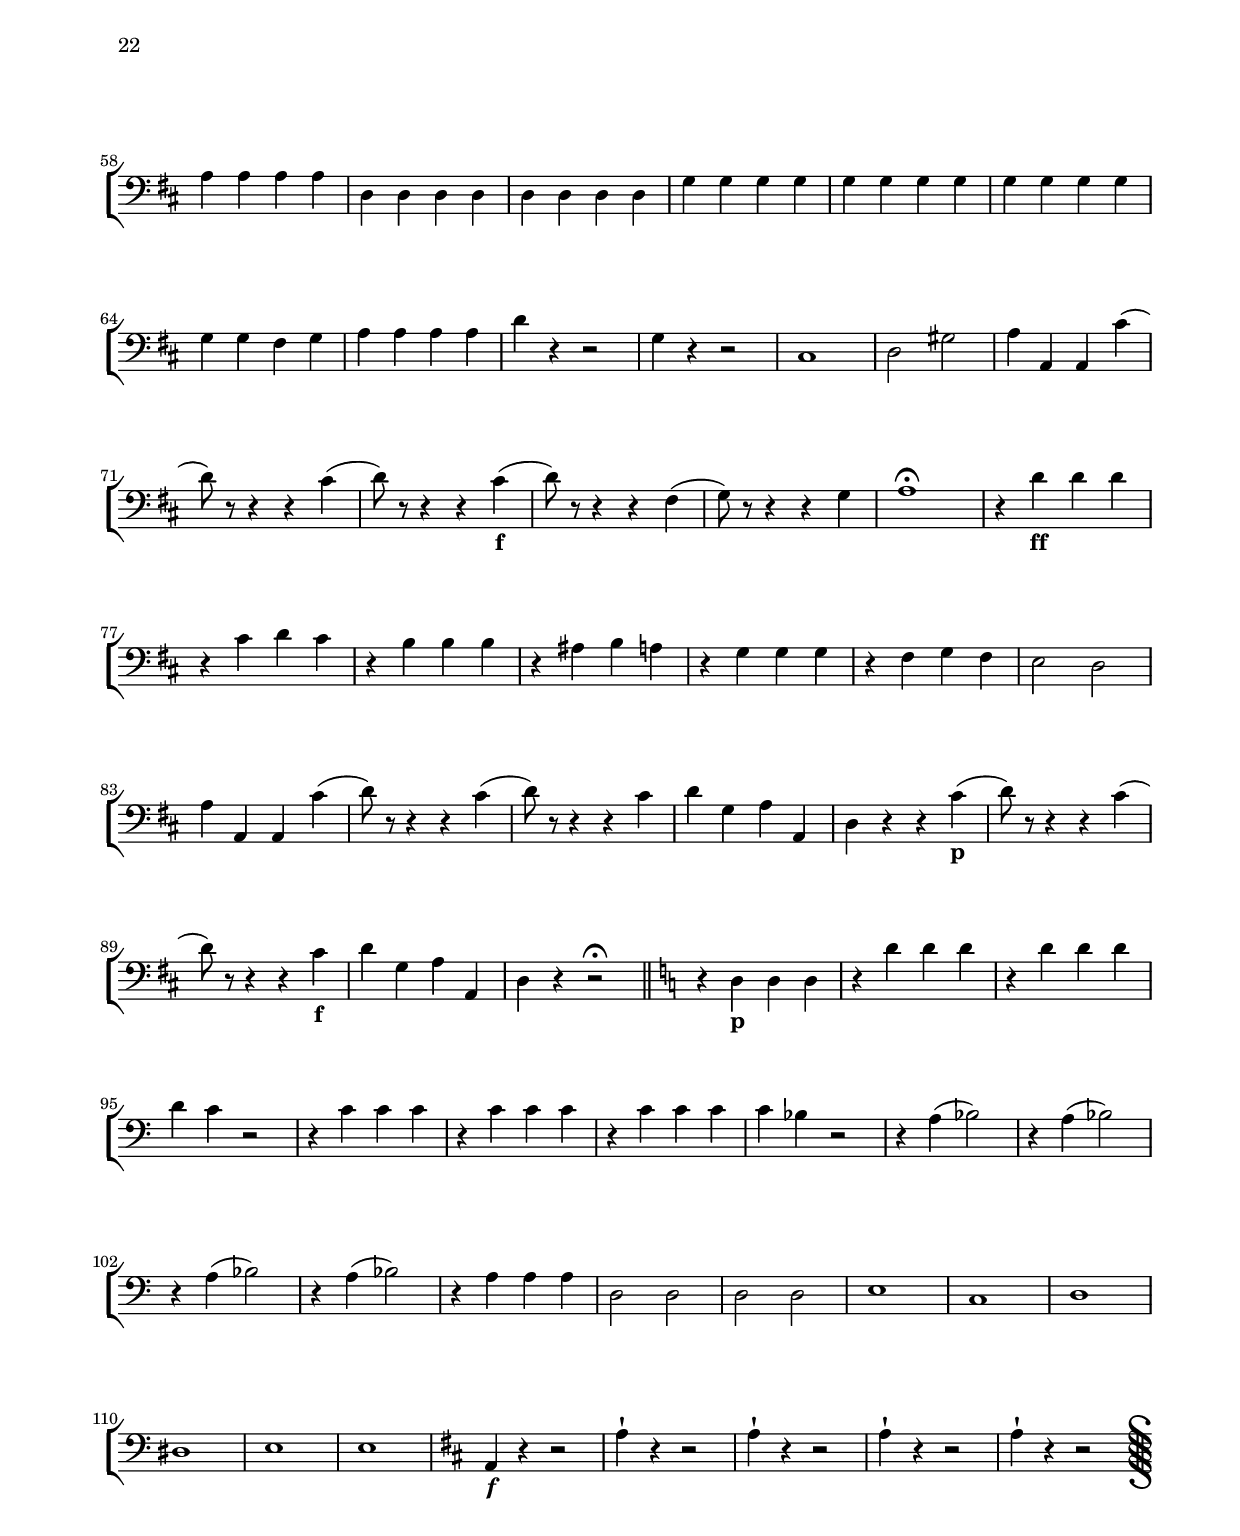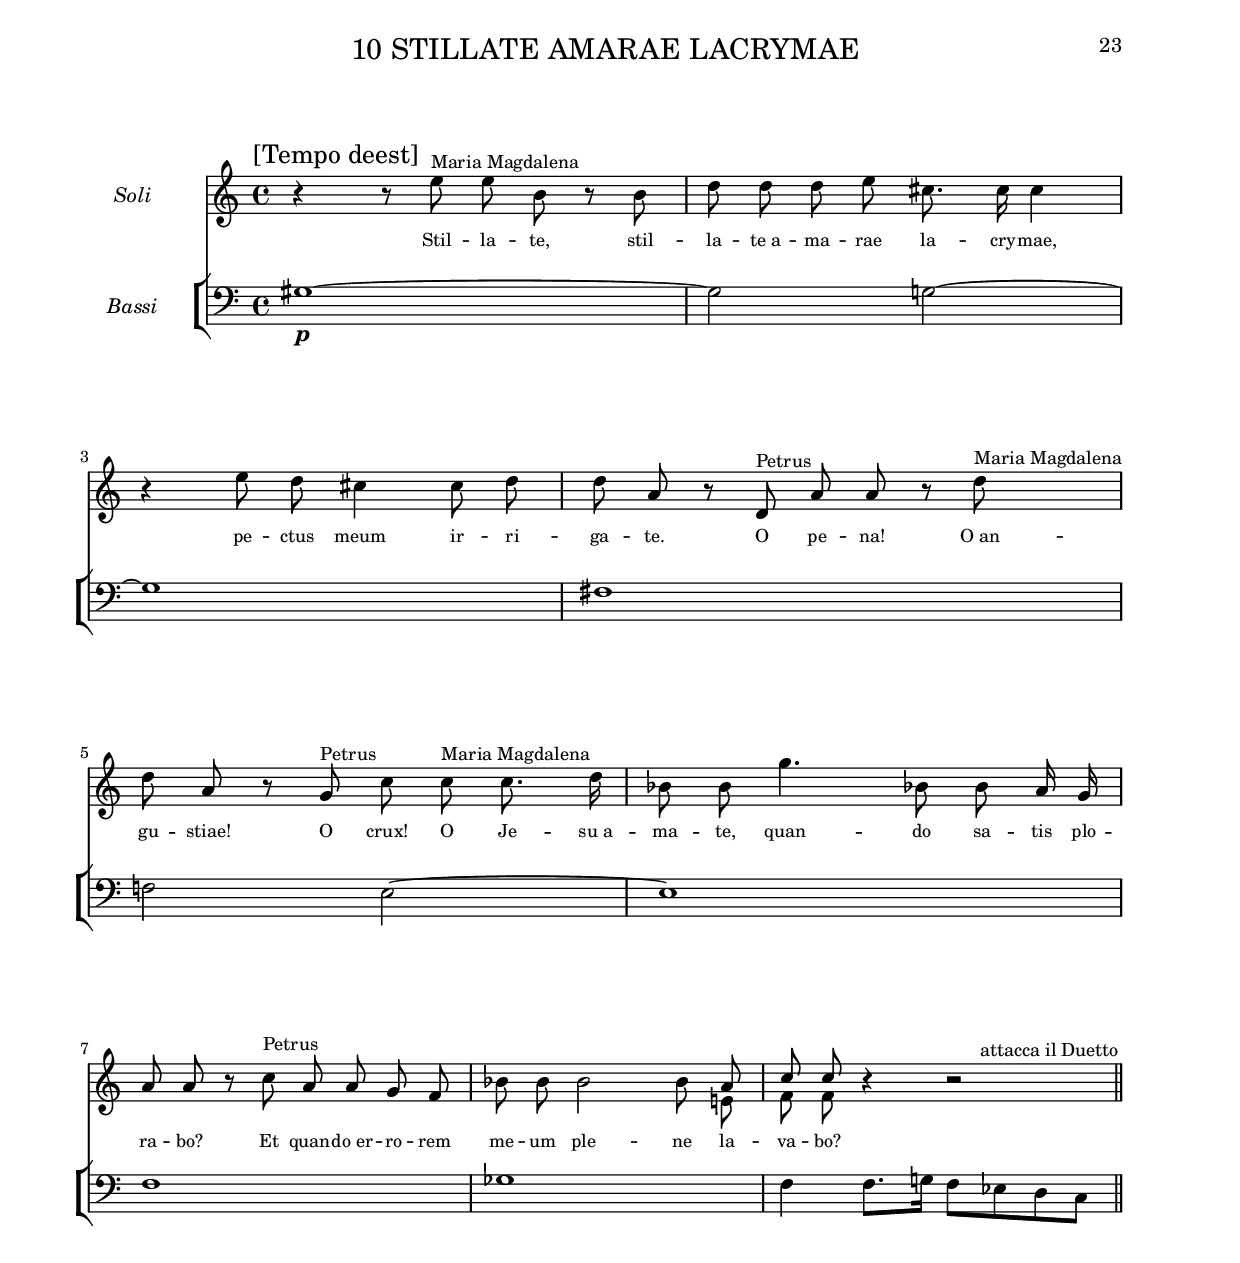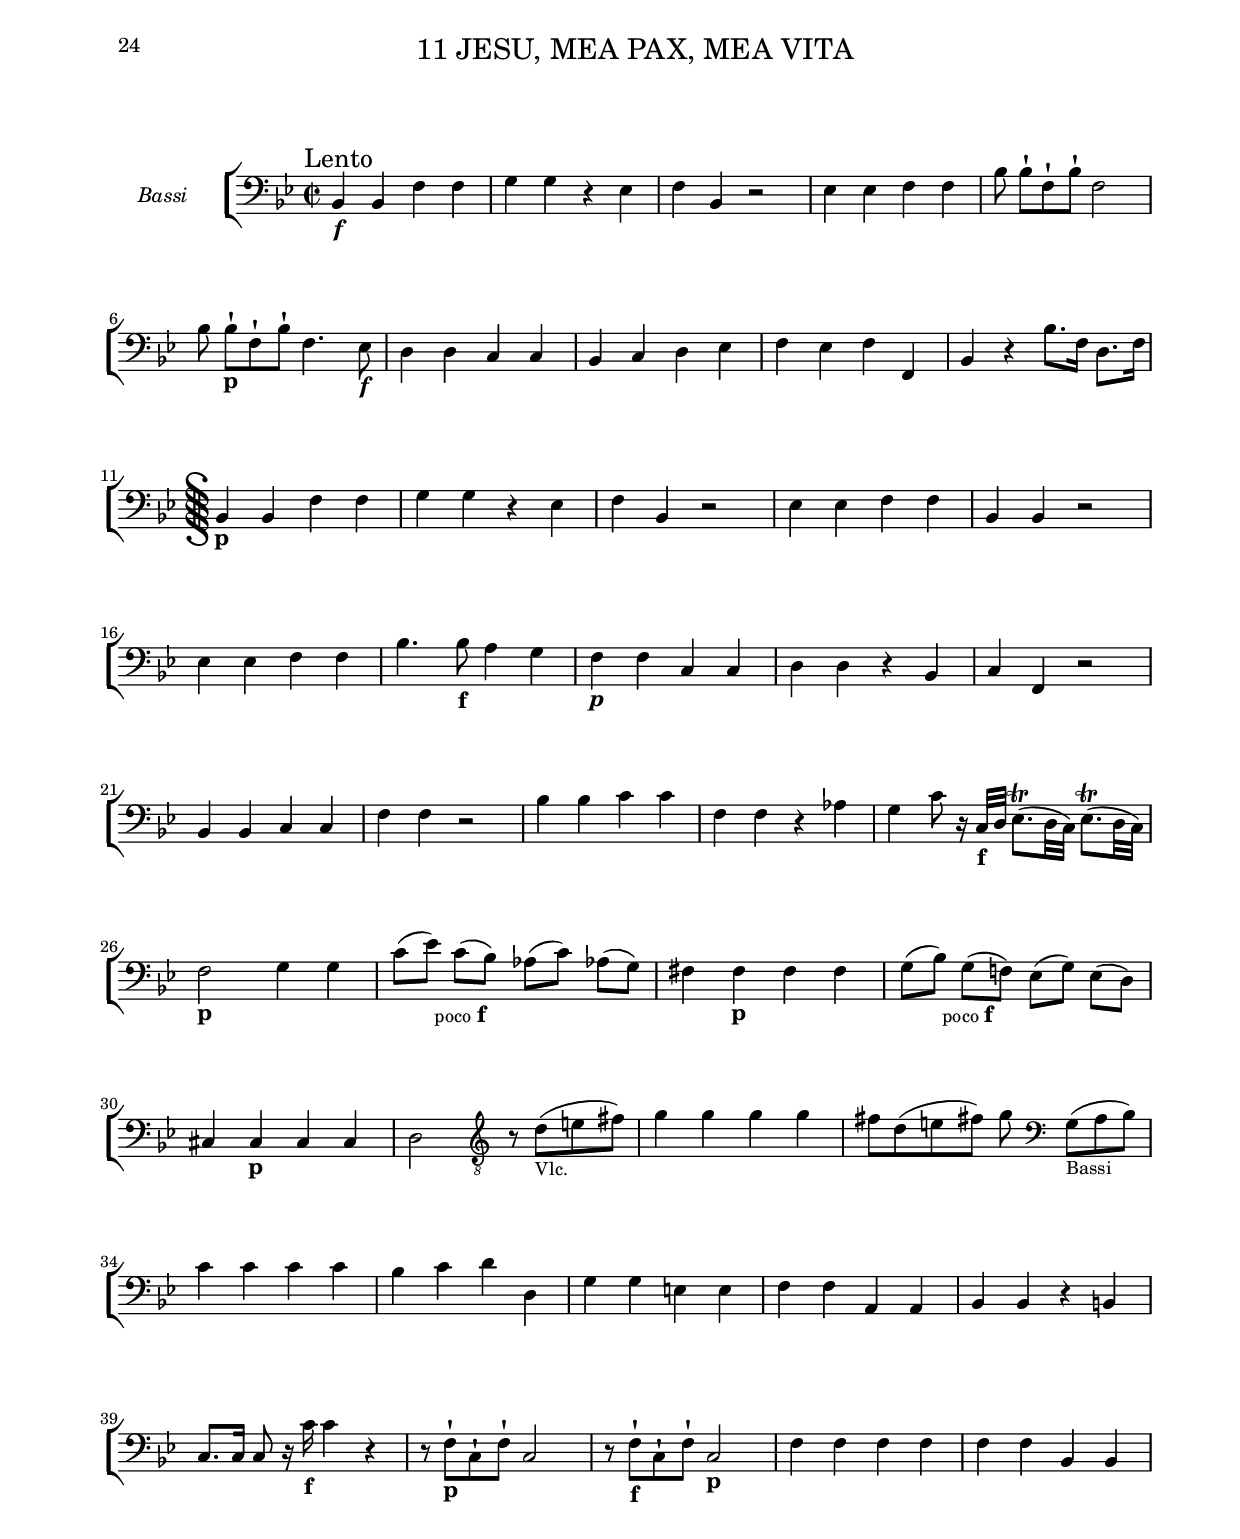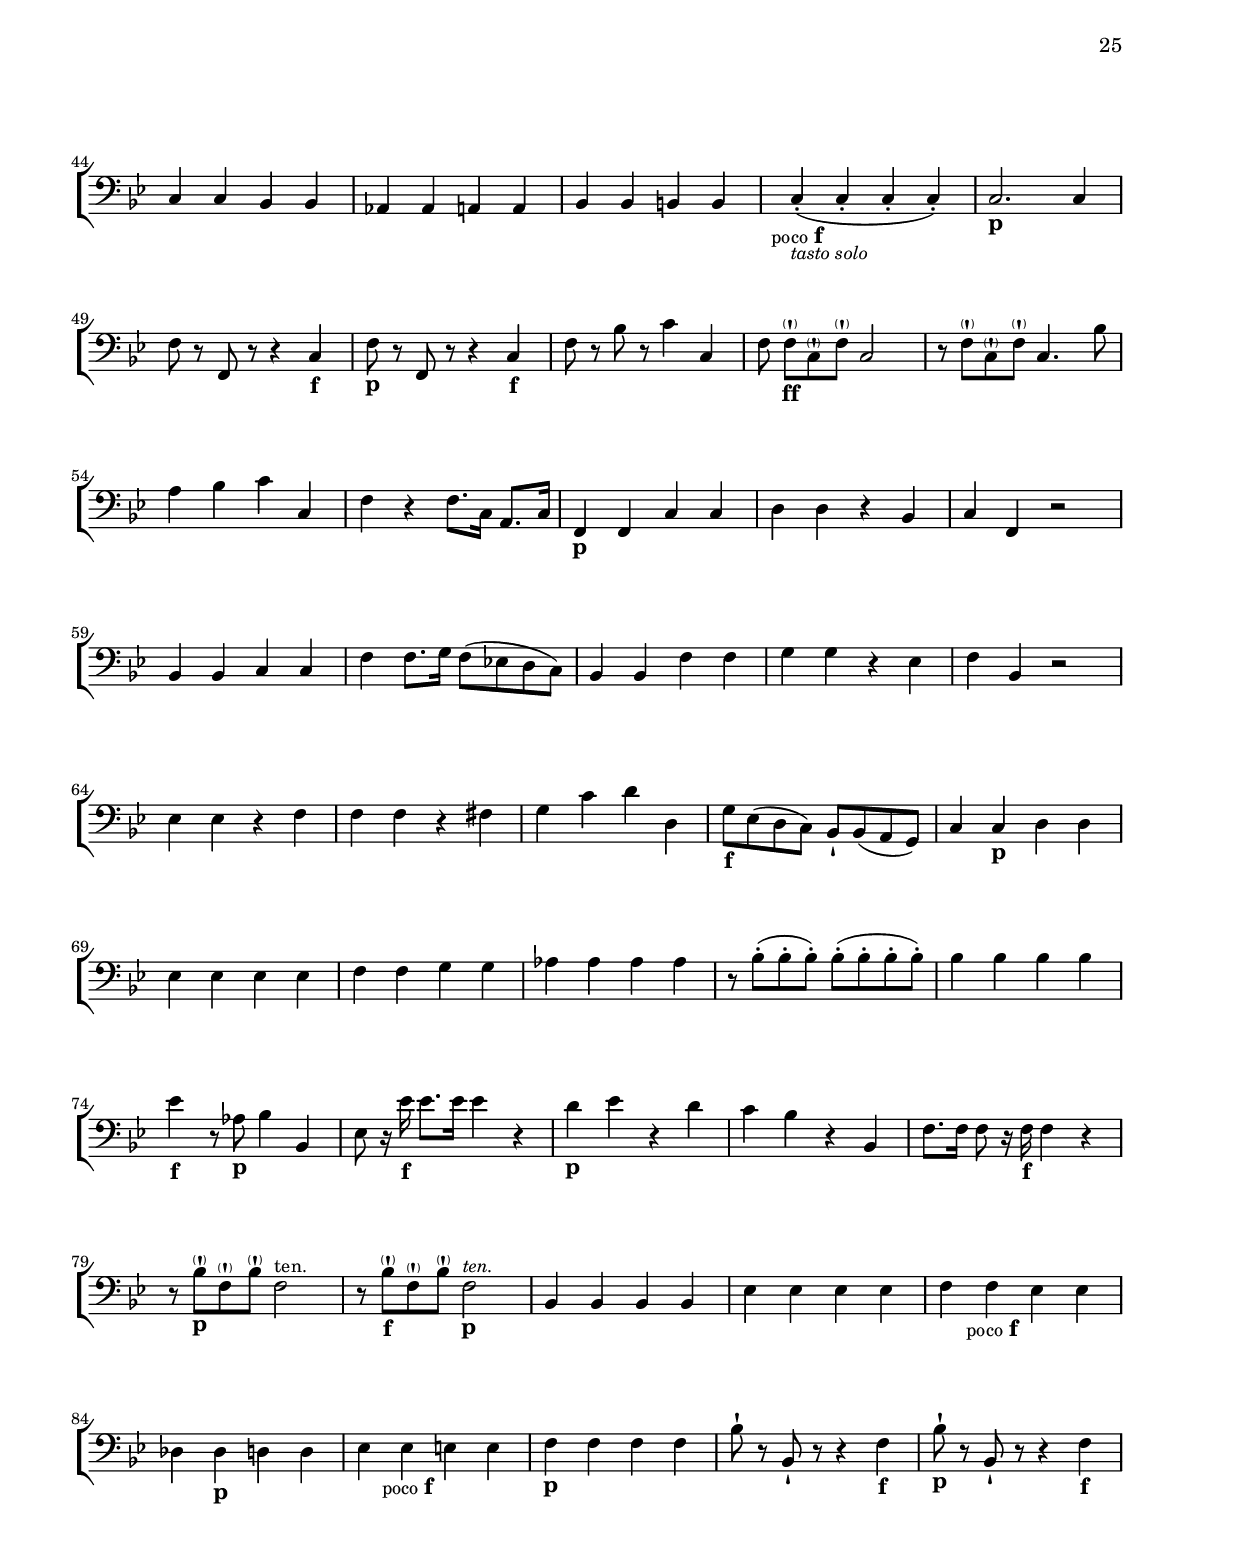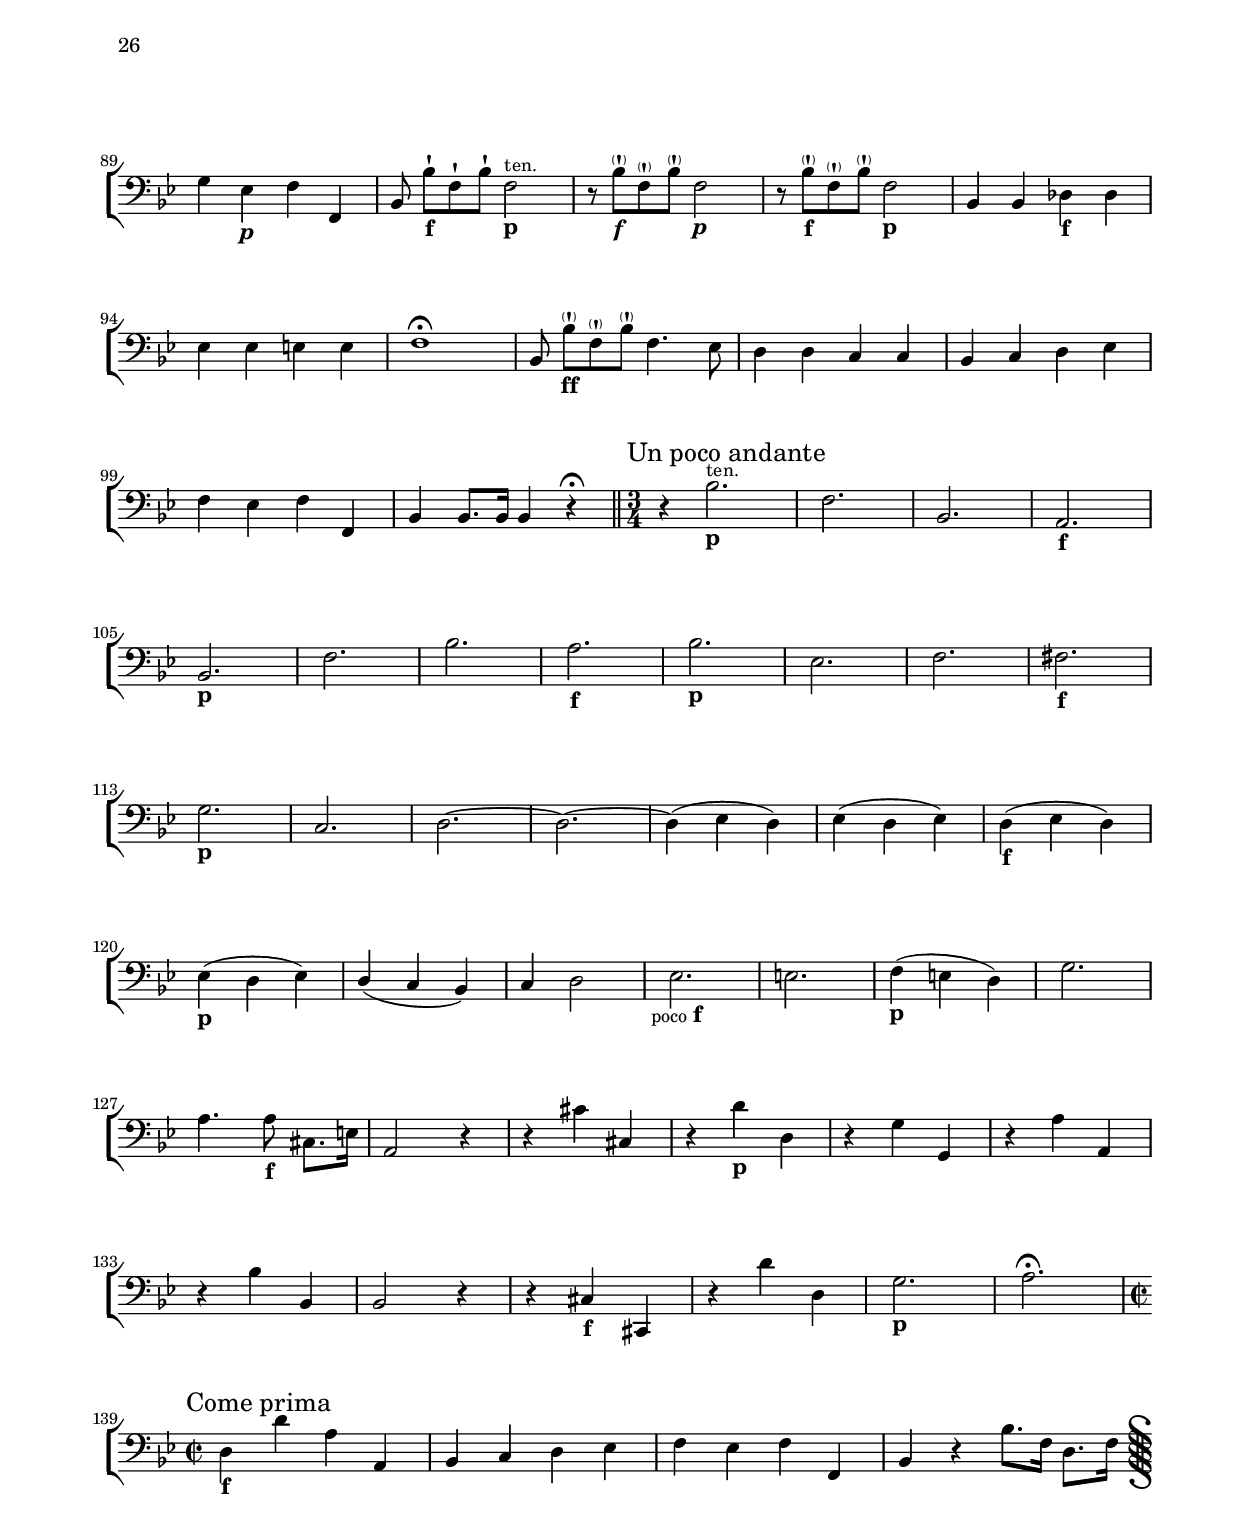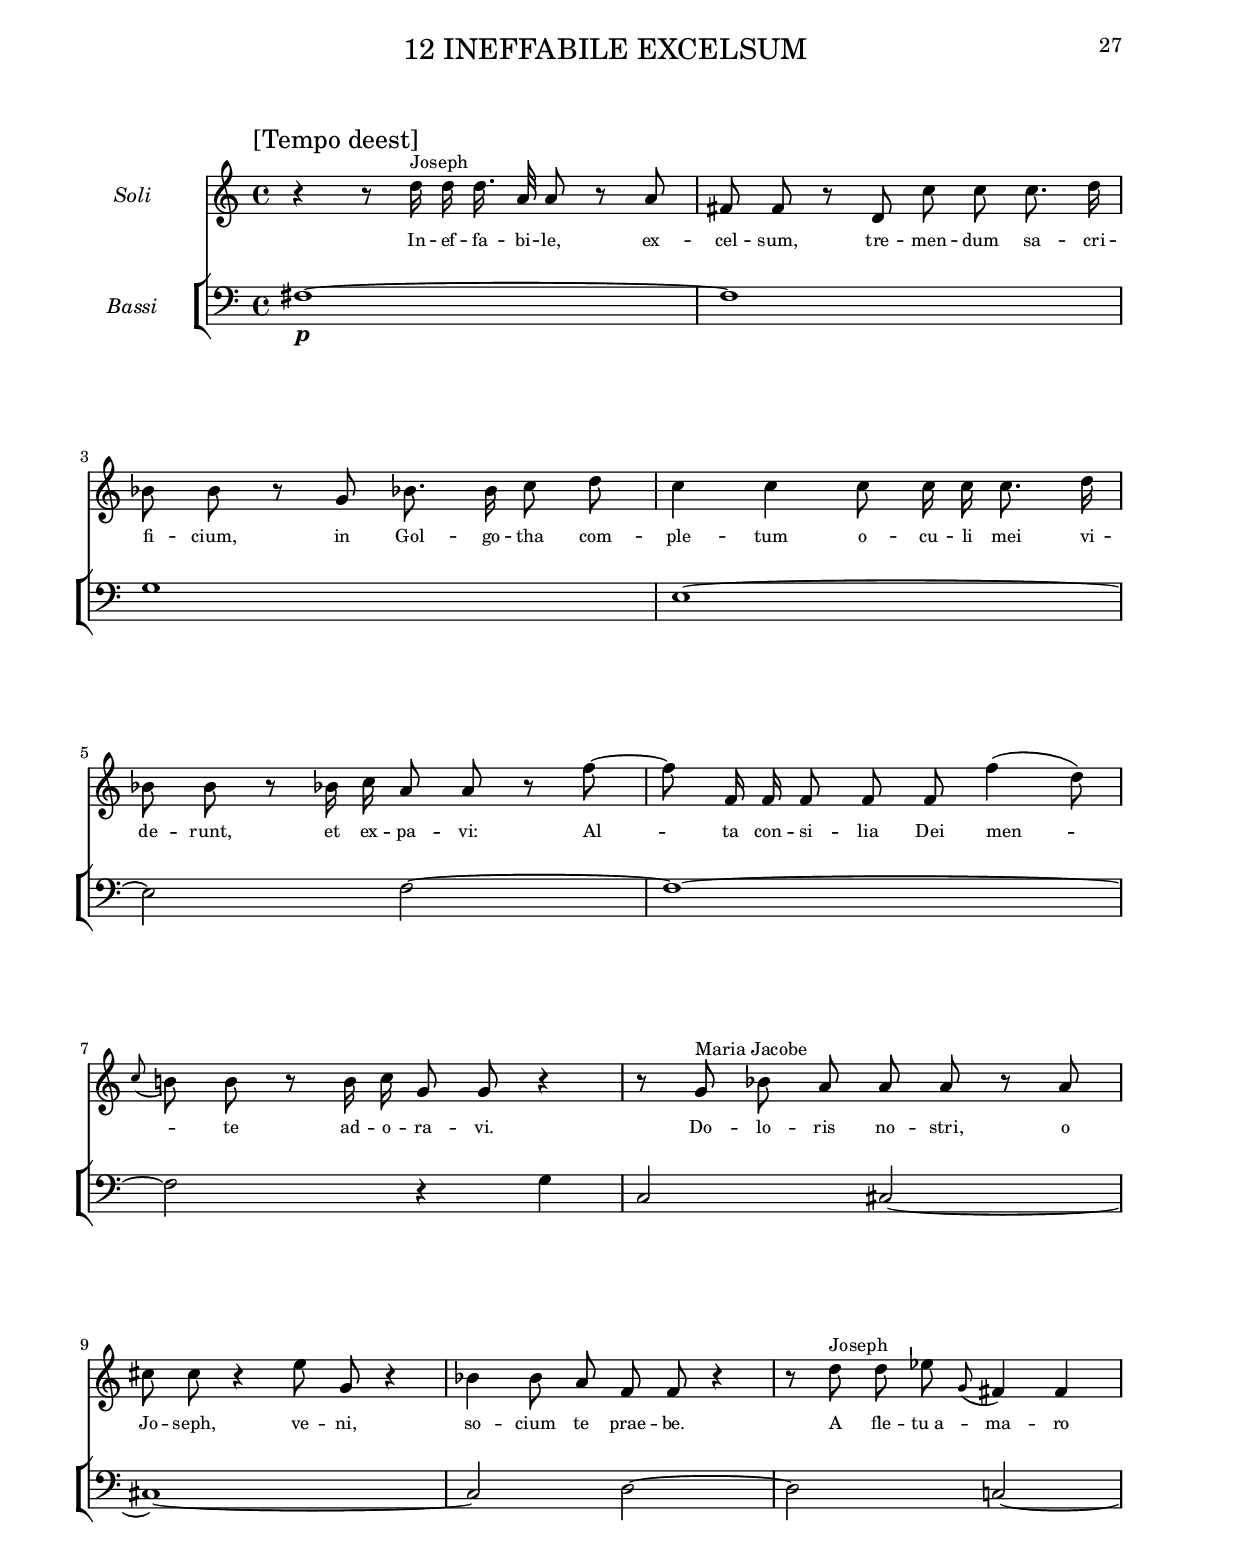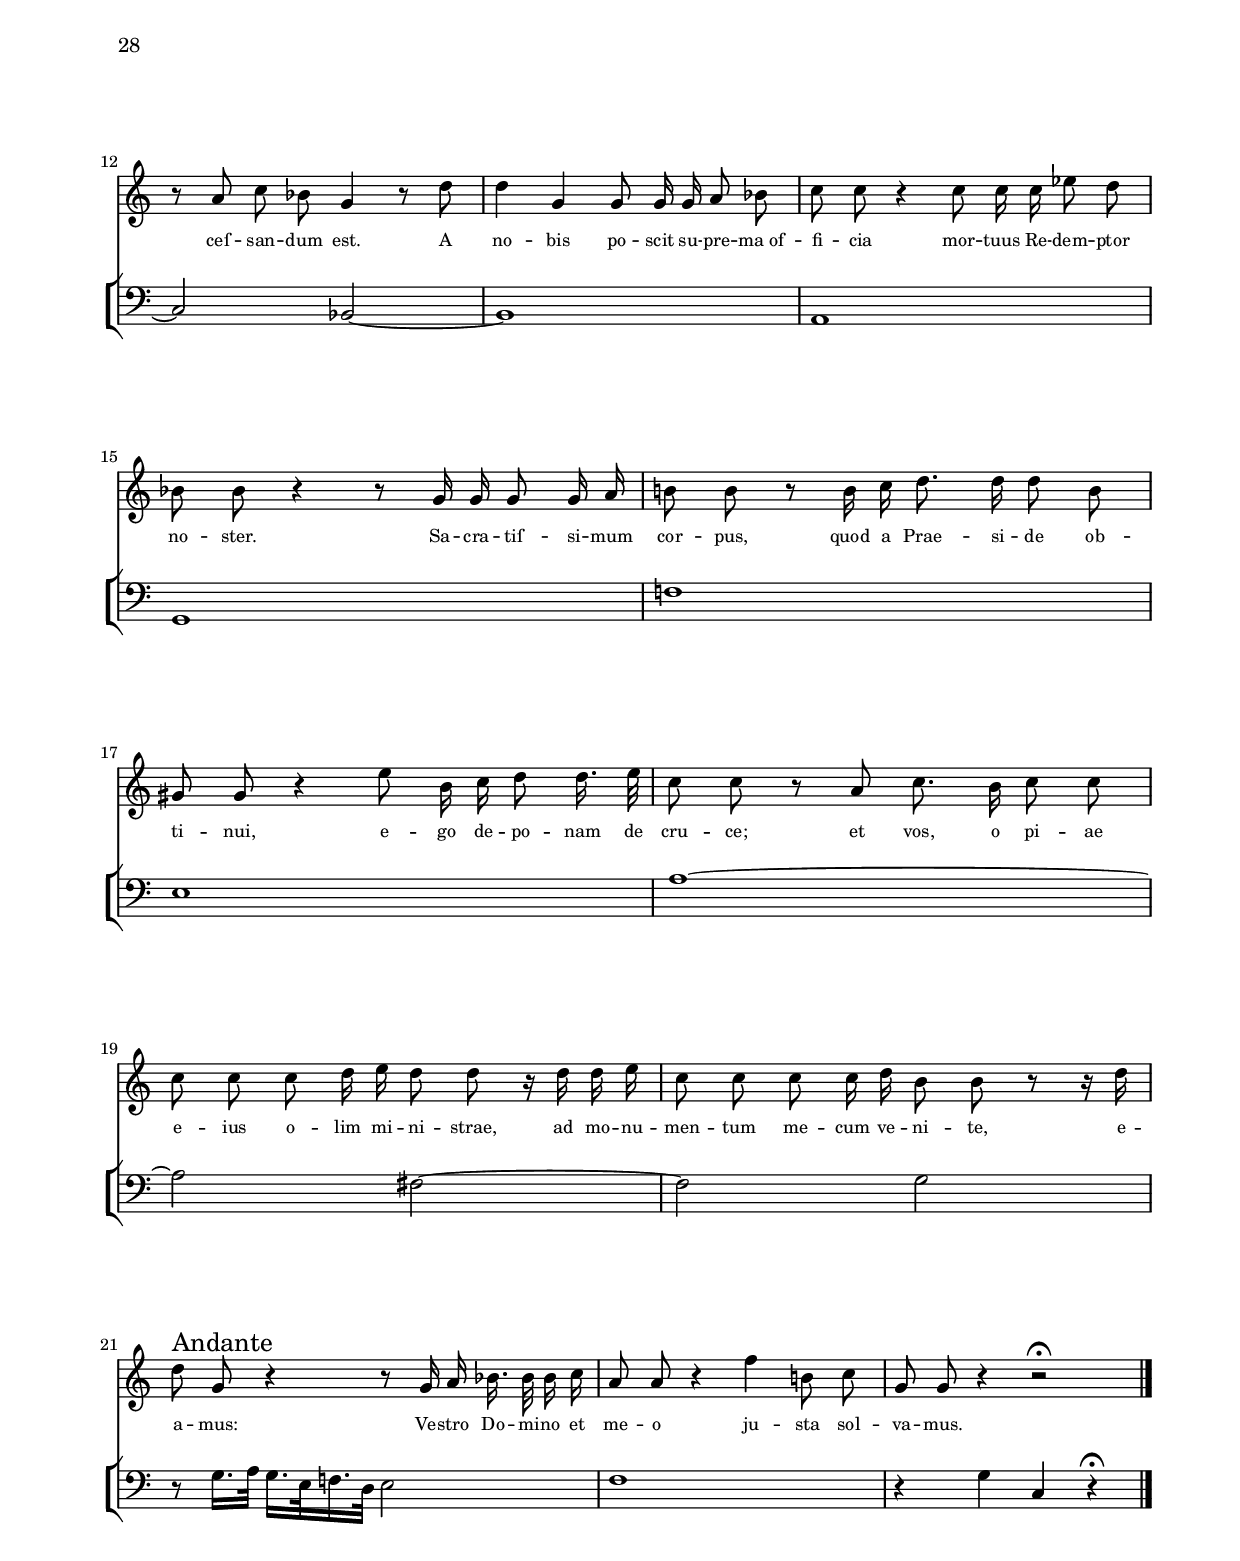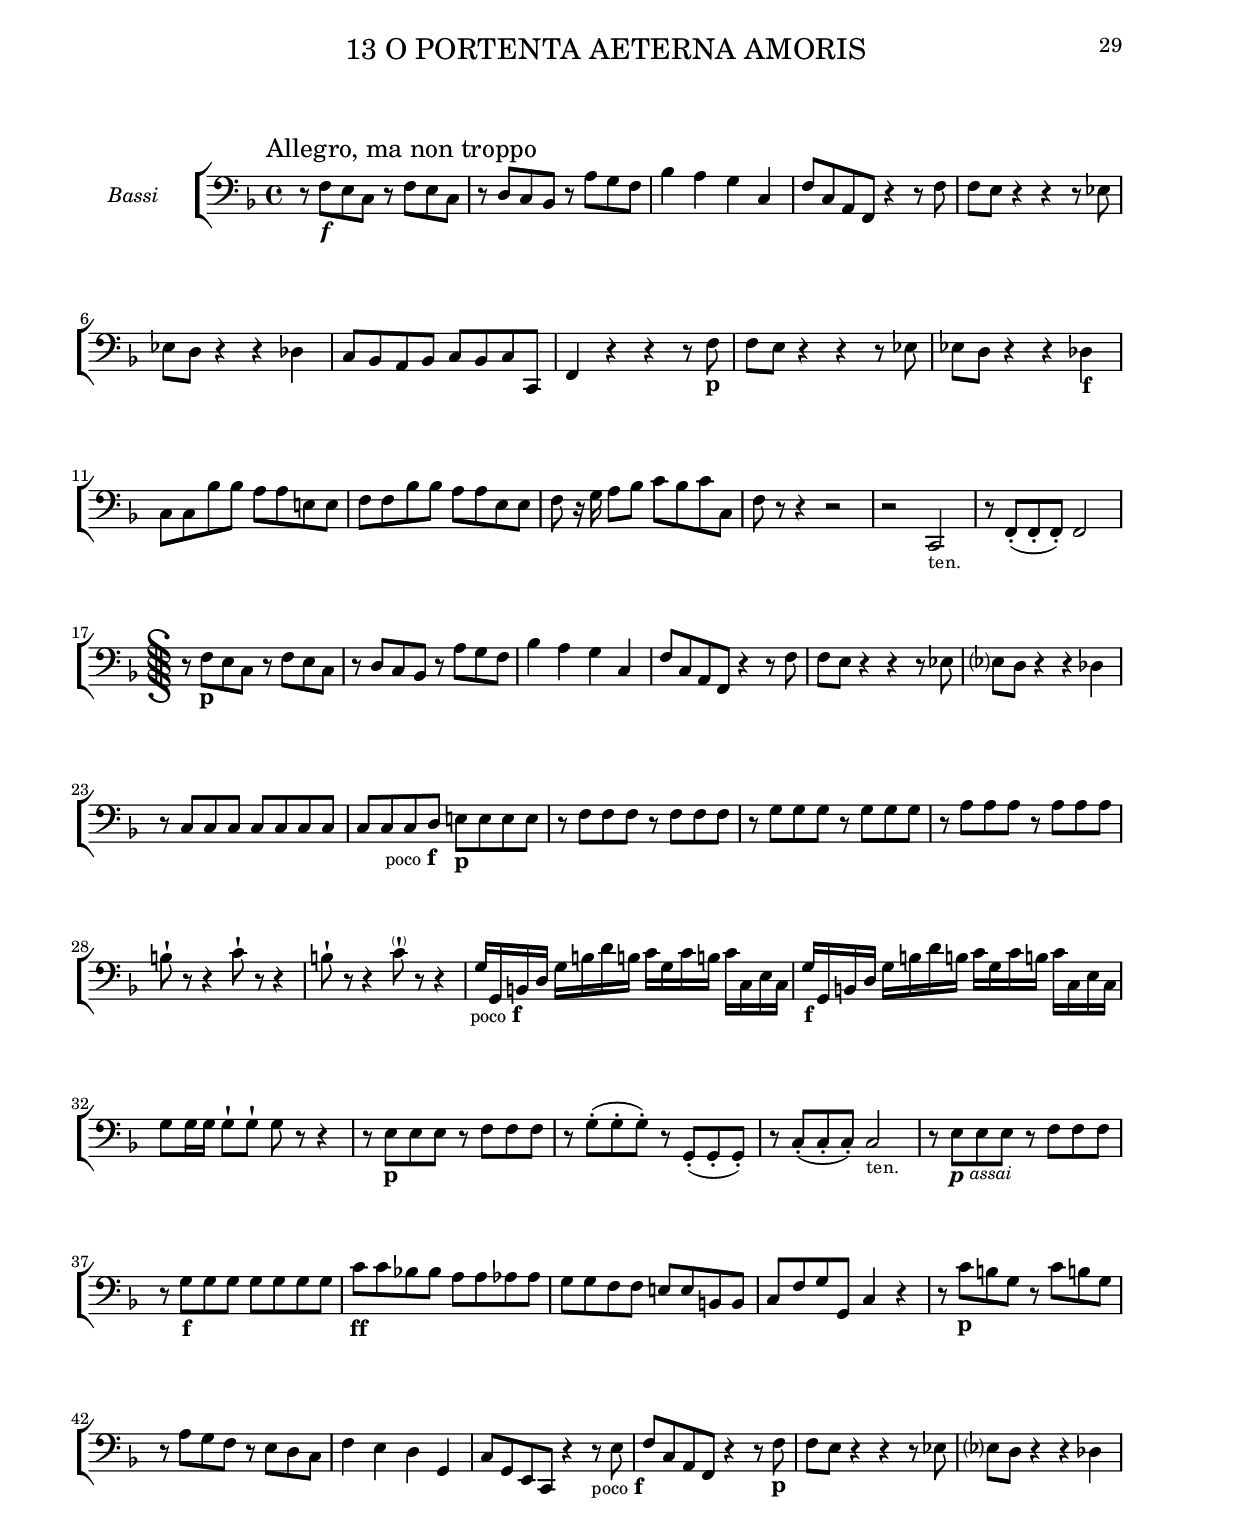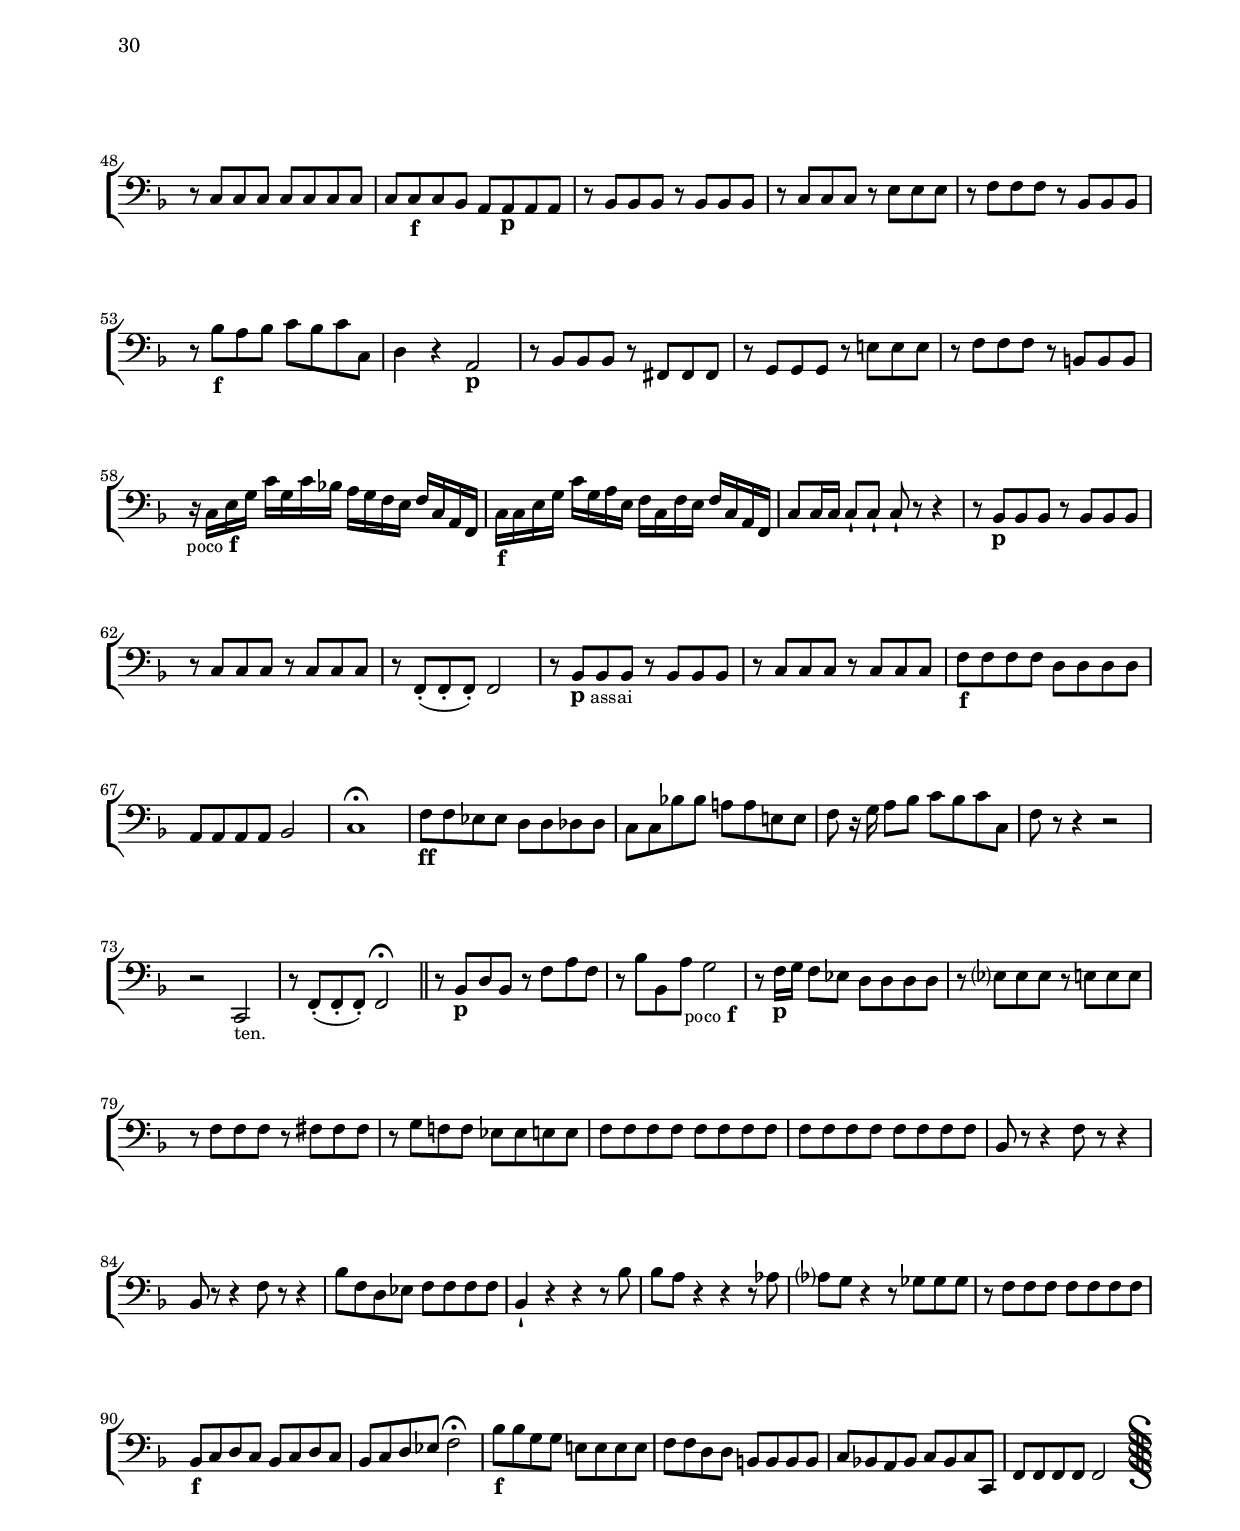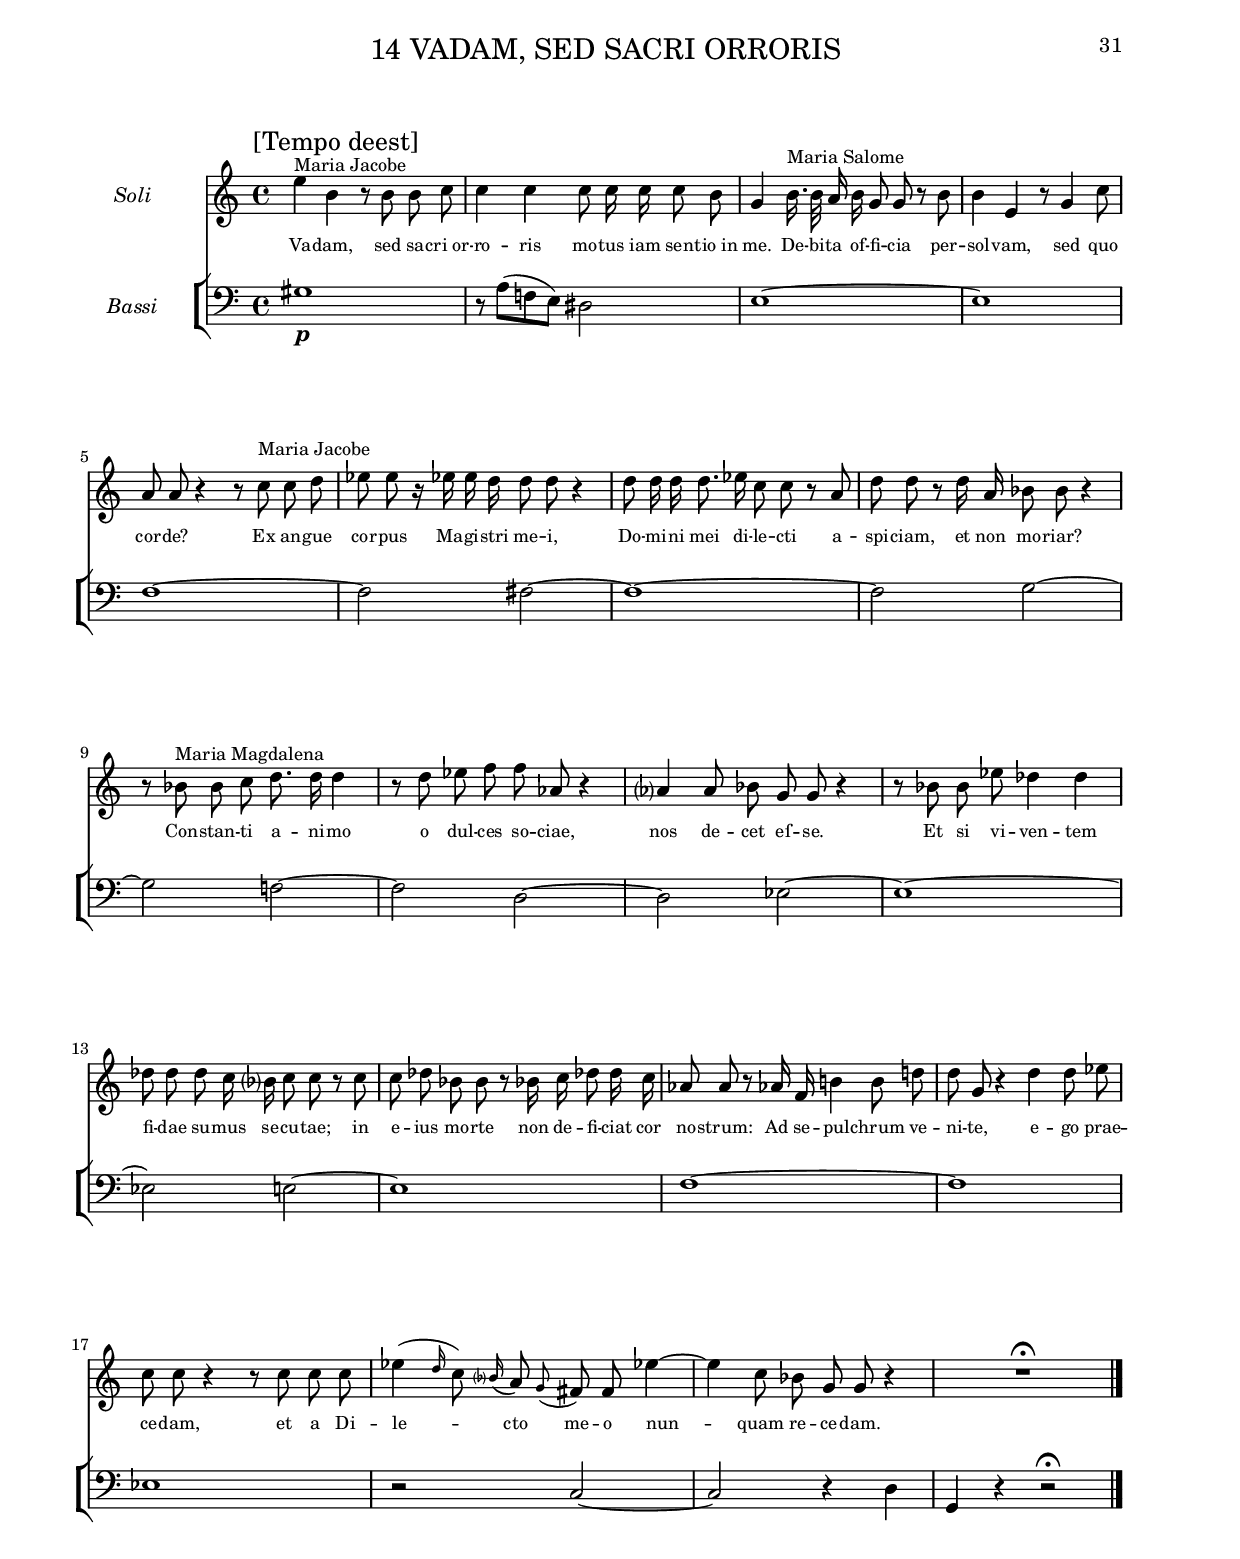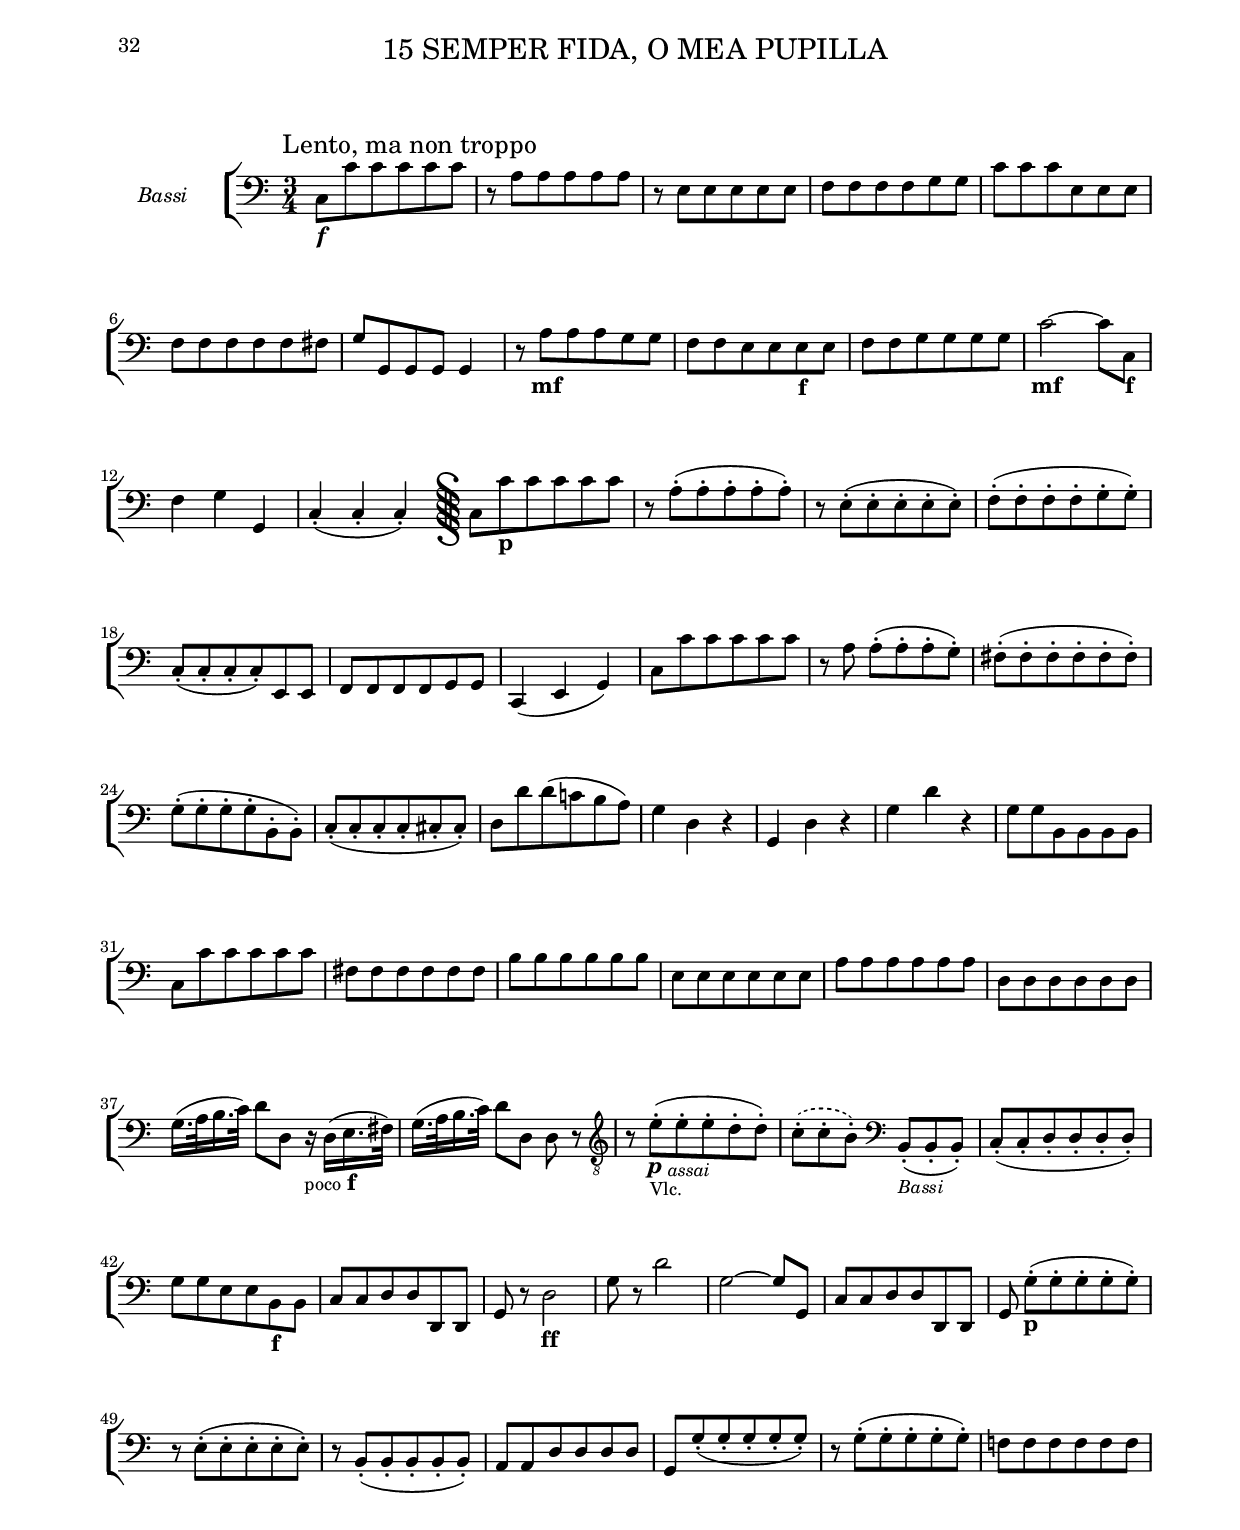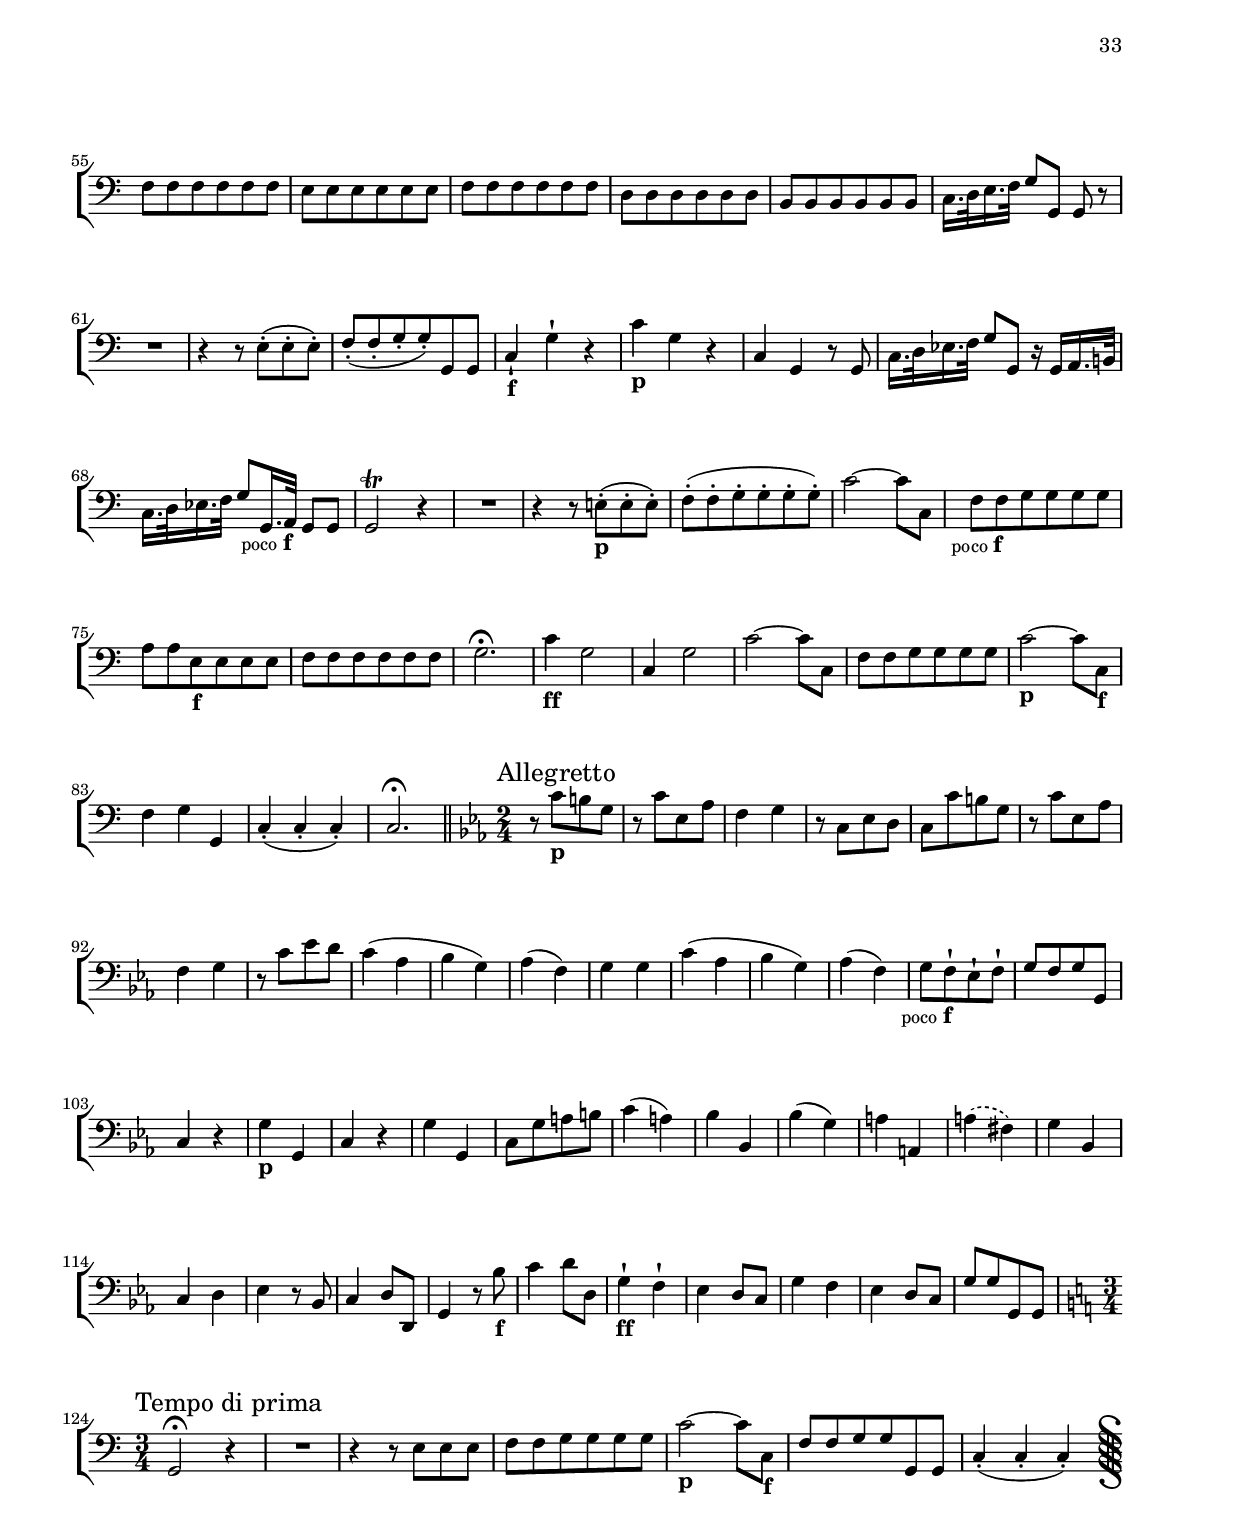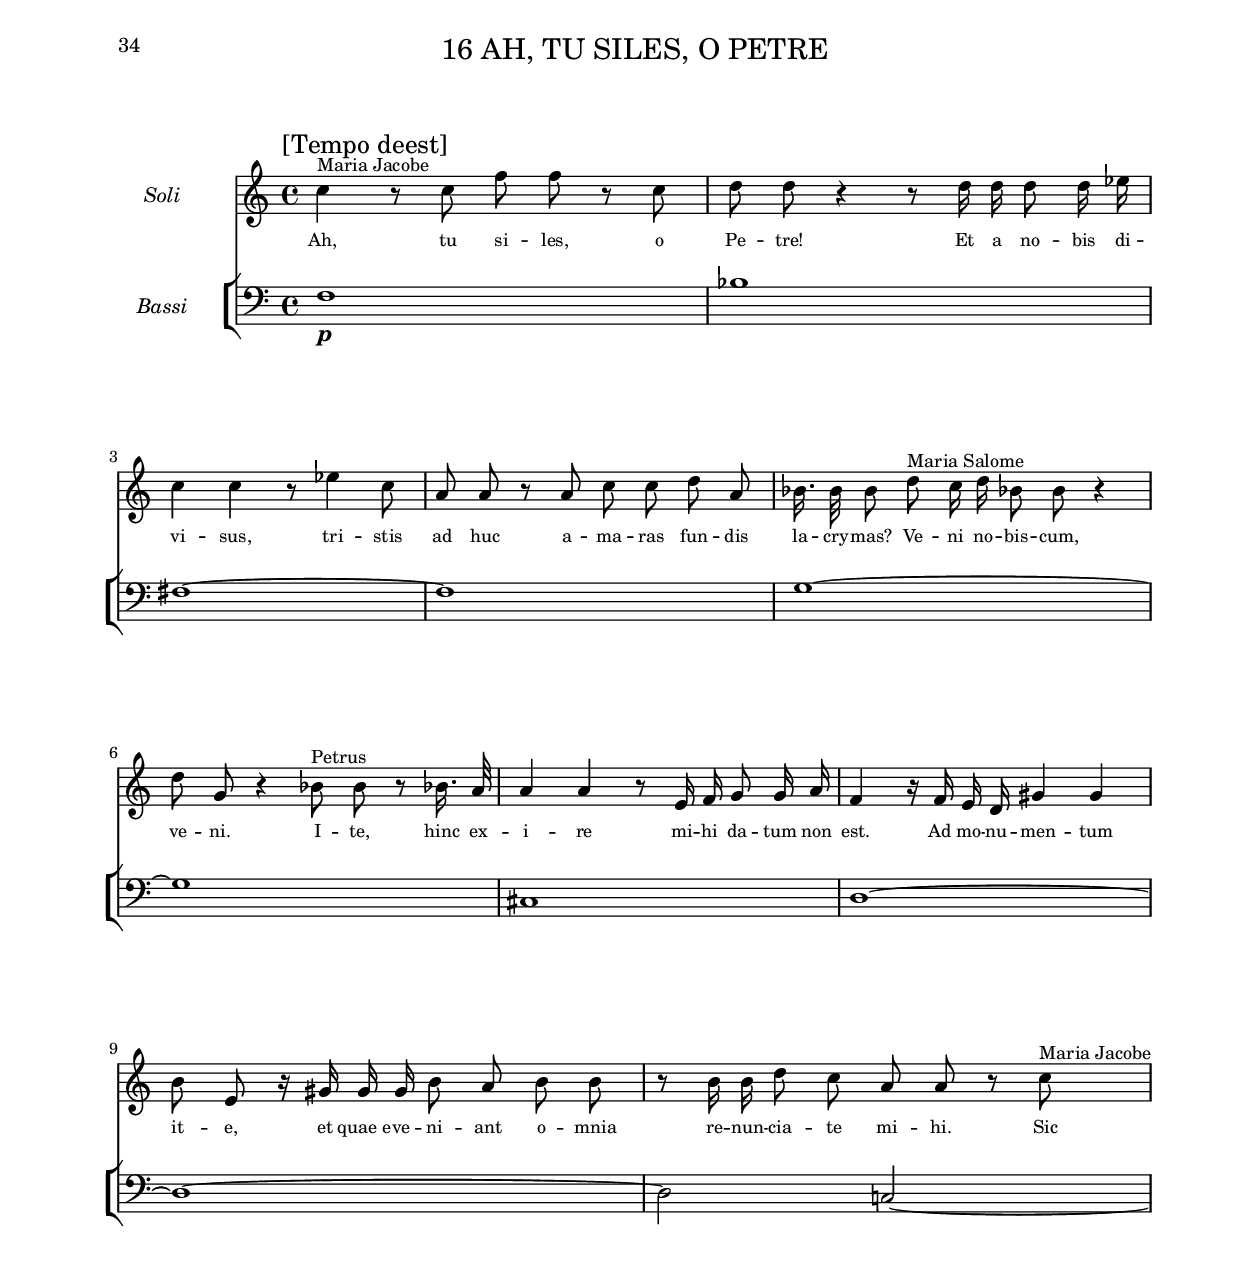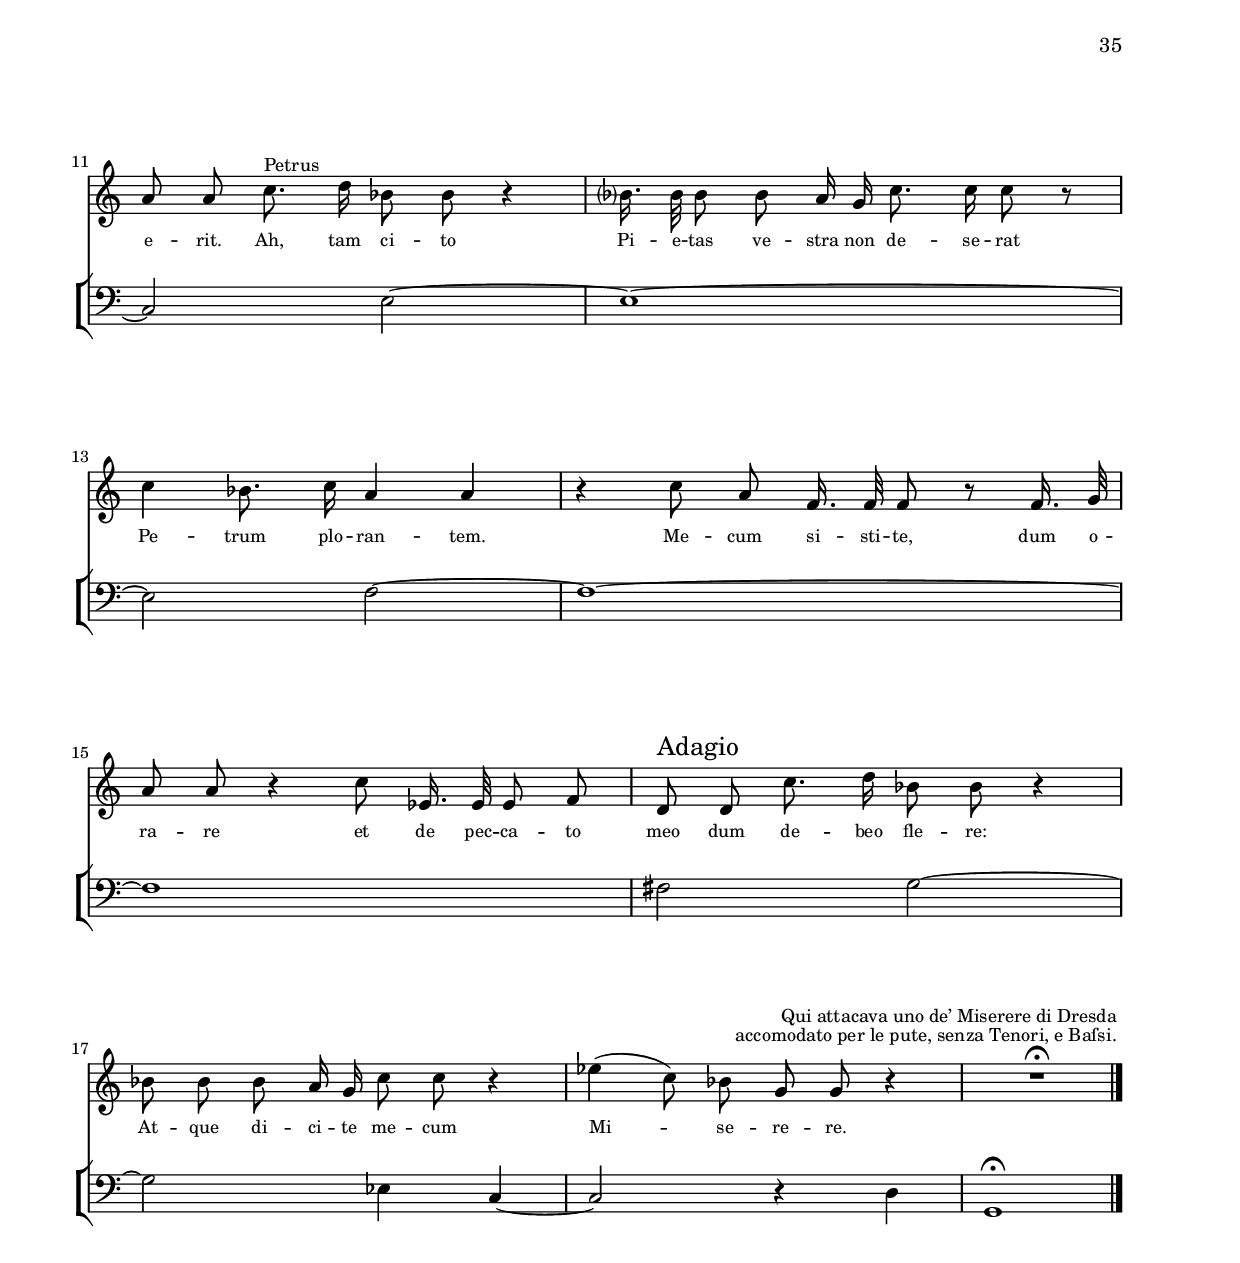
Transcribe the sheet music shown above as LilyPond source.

% (c) 2019 by Wolfgang Esser-Skala.
% This file is licensed under the Creative Commons Attribution-NonCommercial-ShareAlike 4.0 International License.
% To view a copy of this license, visit http://creativecommons.org/licenses/by-nc-sa/4.0/.

\version "2.18.0"

#(ly:set-option 'relative-includes #t)

% \include "scores/s_oratorio.ly"

% \include "parts/p_vl1.ly"
% \include "parts/p_vl2.ly"
% \include "parts/p_vla.ly"
% \include "parts/p_soli.ly"
% \include "parts/p_org.ly"
% (c) 2018 by Wolfgang Esser-Skala.
% This file is licensed under the Creative Commons Attribution-NonCommercial-ShareAlike 4.0 International License.
% To view a copy of this license, visit http://creativecommons.org/licenses/by-nc-sa/4.0/.

\version "2.18.0"

\include "../definitions.ly"

\paper {
	#(set-paper-size "a4" 'portrait)
	indent = 2\cm
	top-margin = 1.5\cm
	system-separator-markup = ##f
	system-system-spacing =
    #'((basic-distance . 17)
       (minimum-distance . 17)
       (padding . -100)
       (stretchability . 0))
	
	top-system-spacing =
    #'((basic-distance . 17)
       (minimum-distance . 17)
       (padding . -100)
       (stretchability . 0))
	
	top-markup-spacing =
    #'((basic-distance . 0)
       (minimum-distance . 0)
       (padding . -100)
       (stretchability . 0))
		
	markup-system-spacing =
    #'((basic-distance . 17)
       (minimum-distance . 17)
       (padding . -100)
       (stretchability . 0))
	
	last-bottom-spacing =
    #'((basic-distance . 0)
       (minimum-distance . 0)
       (padding . 0)
       (stretchability . 1.0e7))
	
	systems-per-page = #9
}

#(set-global-staff-size 17.82)

\book {
	\bookpart {
		\header {
			movement = "1 INTRODUZIONE"
		}
		\score {
			<<
				\new StaffGroup <<
					\new Staff {
						\set Staff.instrumentName = "Bassi"
						\IntroduzioneOrgano
					}
				>>
			>>
		}
	}
	\bookpart {
		\header {
			movement = "2 PLANGE, O MISERUM COR"
		}
		\paper {
			systems-per-page = #5
			system-system-spacing.basic-distance = #20
			system-system-spacing.minimum-distance = #20
		}
		\score {
			<<
				\new ChoirStaff \with { \smallerGroupDistance } <<
					\new Staff {
						\set Staff.instrumentName = "Soli"
						\new Voice = "Soli" { \dynamicUp \PlangeSoliNotes }
					}
					\new Lyrics \lyricsto Soli \PlangeSoliLyrics
				>>
				\new StaffGroup <<
					\new Staff {
						\set Staff.instrumentName = "Bassi"
						\PlangeOrgano
					}
				>>
			>>
		}
	}
	\bookpart {
		\header {
			movement = "3 CRUCIFIXUM SI VIDERES"
		}
		\score {
			<<
				\new StaffGroup <<
					\new Staff {
						\set Staff.instrumentName = "Bassi"
						\CrucifixumOrgano
					}
				>>
			>>
		}
	}
	\bookpart {
		\header {
			movement = "4 EAMUS"
		}
		\paper {
			systems-per-page = #5
			system-system-spacing.basic-distance = #20
			system-system-spacing.minimum-distance = #20
		}
		\score {
			<<
				\new ChoirStaff \with { \smallerGroupDistance } <<
					\new Staff {
						\set Staff.instrumentName = "Soli"
						\new Voice = "Soli" { \dynamicUp \EamusSoliNotes }
					}
					\new Lyrics \lyricsto Soli \EamusSoliLyrics
				>>
				\new StaffGroup <<
					\new Staff {
						\set Staff.instrumentName = "Bassi"
						\EamusOrgano
					}
				>>
			>>
		}
	}
	\bookpart {
		\header {
			movement = "5 MEA TORMENTA, PROPERATE!"
		}
		\score {
			<<
				\new StaffGroup <<
					\new Staff {
						\set Staff.instrumentName = "Bassi"
						\MeaTormentaOrgano
					}
				>>
			>>
		}
	}
	\bookpart {
		\header {
			movement = "6 PETRE, EXTOLLE PARUMPER"
		}
		\paper {
			systems-per-page = #5
			system-system-spacing.basic-distance = #20
			system-system-spacing.minimum-distance = #20
		}
		\score {
			<<
				\new ChoirStaff \with { \smallerGroupDistance } <<
					\new Staff {
						\set Staff.instrumentName = "Soli"
						\new Voice = "Soli" { \dynamicUp \PetreExtolleSoliNotes }
					}
					\new Lyrics \lyricsto Soli \PetreExtolleSoliLyrics
				>>
				\new StaffGroup <<
					\new Staff {
						\set Staff.instrumentName = "Bassi"
						\PetreExtolleOrgano
					}
				>>
			>>
		}
	}
	\bookpart {
		\header {
			movement = "7 AMOR MEUS IN CRUCE LANGUET"
		}
		\score {
			<<
				\new StaffGroup <<
					\new Staff {
						\set Staff.instrumentName = "Bassi"
						\AmorMeusOrgano
					}
				>>
			>>
		}
	}
	\bookpart {
		\header {
			movement = "8 PIAE MULIERES, CESSATE"
		}
		\paper {
			systems-per-page = #5
			system-system-spacing.basic-distance = #20
			system-system-spacing.minimum-distance = #20
		}
		\score {
			<<
				\new ChoirStaff \with { \smallerGroupDistance } <<
					\new Staff {
						\set Staff.instrumentName = "Soli"
						\new Voice = "Soli" { \dynamicUp \PiaeMulieresSoliNotes }
					}
					\new Lyrics \lyricsto Soli \PiaeMulieresSoliLyrics
				>>
				\new StaffGroup <<
					\new Staff {
						\set Staff.instrumentName = "Bassi"
						\PiaeMulieresOrgano
					}
				>>
			>>
		}
	}
	\bookpart {
		\header {
			movement = "9 SI DEO DILECTAE"
		}
		\score {
			<<
				\new StaffGroup <<
					\new Staff {
						\set Staff.instrumentName = "Bassi"
						\SiDeoDilectaeOrgano
					}
				>>
			>>
		}
	}
	\bookpart {
		\header {
			movement = "10 STILLATE AMARAE LACRYMAE"
		}
		\paper {
			systems-per-page = #4
			system-system-spacing.basic-distance = #20
			system-system-spacing.minimum-distance = #20
		}
		\score {
			<<
				\new ChoirStaff \with { \smallerGroupDistance } <<
					\new Staff {
						\set Staff.instrumentName = "Soli"
						\new Voice = "Soli" { \dynamicUp \StillateSoliNotes }
					}
					\new Lyrics \lyricsto Soli \StillateSoliLyrics
				>>
				\new StaffGroup <<
					\new Staff {
						\set Staff.instrumentName = "Bassi"
						\StillateOrgano
					}
				>>
			>>
		}
	}
	\bookpart {
		\header {
			movement = "11 JESU, MEA PAX, MEA VITA"
		}
		\paper { page-count = #3 }
		\score {
			<<
				\new StaffGroup <<
					\new Staff {
						\set Staff.instrumentName = "Bassi"
						\JesuMeaPaxOrgano
					}
				>>
			>>
		}
	}
	\bookpart {
		\header {
			movement = "12 INEFFABILE EXCELSUM"
		}
		\paper {
			systems-per-page = #5
			system-system-spacing.basic-distance = #20
			system-system-spacing.minimum-distance = #20
		}
		\score {
			<<
				\new ChoirStaff \with { \smallerGroupDistance } <<
					\new Staff {
						\set Staff.instrumentName = "Soli"
						\new Voice = "Soli" { \dynamicUp \IneffabileSoliNotes }
					}
					\new Lyrics \lyricsto Soli \IneffabileSoliLyrics
				>>
				\new StaffGroup <<
					\new Staff {
						\set Staff.instrumentName = "Bassi"
						\IneffabileOrgano
					}
				>>
			>>
		}
	}
	\bookpart {
		\header {
			movement = "13 O PORTENTA AETERNA AMORIS"
		}
		\score {
			<<
				\new StaffGroup <<
					\new Staff {
						\set Staff.instrumentName = "Bassi"
						\OPortentaOrgano
					}
				>>
			>>
		}
	}
	\bookpart {
		\header {
			movement = "14 VADAM, SED SACRI ORRORIS"
		}
		\paper {
			systems-per-page = #5
			system-system-spacing.basic-distance = #20
			system-system-spacing.minimum-distance = #20
		}
		\score {
			<<
				\new ChoirStaff \with { \smallerGroupDistance } <<
					\new Staff {
						\set Staff.instrumentName = "Soli"
						\new Voice = "Soli" { \dynamicUp \VadamSoliNotes }
					}
					\new Lyrics \lyricsto Soli \VadamSoliLyrics
				>>
				\new StaffGroup <<
					\new Staff {
						\set Staff.instrumentName = "Bassi"
						\VadamOrgano
					}
				>>
			>>
		}
	}
	\bookpart {
		\header {
			movement = "15 SEMPER FIDA, O MEA PUPILLA"
		}
		\score {
			<<
				\new StaffGroup <<
					\new Staff {
						\set Staff.instrumentName = "Bassi"
						\SemperFidaOrgano
					}
				>>
			>>
		}
	}
	\bookpart {
		\header {
			movement = "16 AH, TU SILES, O PETRE"
		}
		\paper {
			systems-per-page = #4
			system-system-spacing.basic-distance = #20
			system-system-spacing.minimum-distance = #20
		}
		\score {
			<<
				\new ChoirStaff \with { \smallerGroupDistance } <<
					\new Staff {
						\set Staff.instrumentName = "Soli"
						\new Voice = "Soli" { \dynamicUp \AhTuSilesSoliNotes }
					}
					\new Lyrics \lyricsto Soli \AhTuSilesSoliLyrics
				>>
				\new StaffGroup <<
					\new Staff {
						\set Staff.instrumentName = "Bassi"
						\AhTuSilesOrgano
					}
				>>
			>>
		}
	}
}
